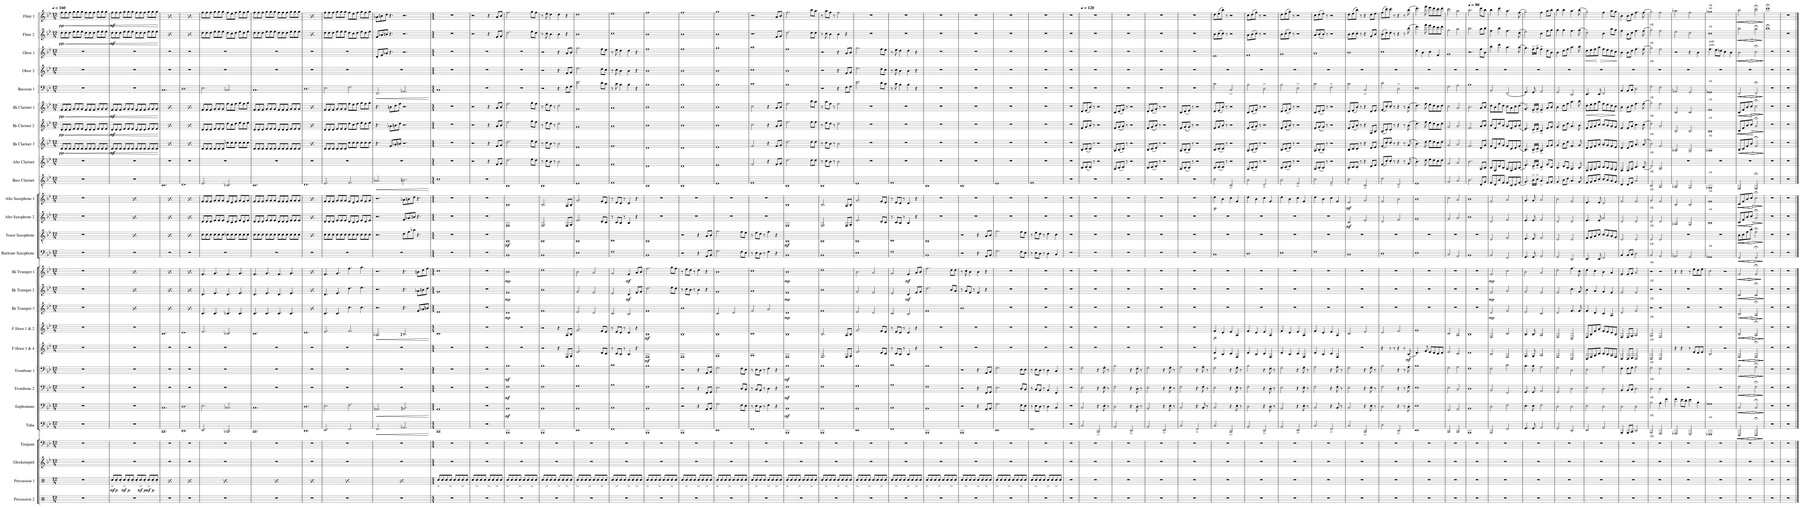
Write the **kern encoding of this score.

**kern	**kern	**dynam	**kern	**kern	**kern	**dynam	**kern	**dynam	**kern	**dynam	**kern	**dynam	**kern	**dynam	**kern	**dynam	**kern	**dynam	**kern	**dynam	**kern	**dynam	**kern	**dynam	**kern	**dynam	**kern	**dynam	**kern	**dynam	**kern	**dynam	**kern	**kern	**dynam	**kern	**dynam	**kern	**dynam	**kern	**dynam	**kern	**kern	**dynam	**kern	**dynam	**kern	**dynam
*part27	*part26	*part26	*part25	*part24	*part23	*part23	*part22	*part22	*part21	*part21	*part20	*part20	*part19	*part19	*part18	*part18	*part17	*part17	*part16	*part16	*part15	*part15	*part14	*part14	*part13	*part13	*part12	*part12	*part11	*part11	*part10	*part10	*part9	*part8	*part8	*part7	*part7	*part6	*part6	*part5	*part5	*part4	*part3	*part3	*part2	*part2	*part1	*part1
*staff27	*staff26	*staff26	*staff25	*staff24	*staff23	*staff23	*staff22	*staff22	*staff21	*staff21	*staff20	*staff20	*staff19	*staff19	*staff18	*staff18	*staff17	*staff17	*staff16	*staff16	*staff15	*staff15	*staff14	*staff14	*staff13	*staff13	*staff12	*staff12	*staff11	*staff11	*staff10	*staff10	*staff9	*staff8	*staff8	*staff7	*staff7	*staff6	*staff6	*staff5	*staff5	*staff4	*staff3	*staff3	*staff2	*staff2	*staff1	*staff1
*I"Percussion 2	*I"Percussion 1	*	*I"Glockenspiel	*I"Timpani	*I"Tuba	*	*I"Euphonium	*	*I"Trombone 2	*	*I"Trombone 1	*	*I"F Horn 3 &amp; 4	*	*I"F Horn 1 &amp; 2	*	*I"Bb Trumpet 3	*	*I"Bb Trumpet 2	*	*I"Bb Trumpet 1	*	*I"Baritone Saxophone	*	*I"Tenor Saxophone	*	*I"Alto Saxophone 2	*	*I"Alto Saxophone 1	*	*I"Bass Clarinet	*	*I"Alto Clarinet	*I"Bb Clarinet 3	*	*I"Bb Clarinet 2	*	*I"Bb Clarinet 1	*	*I"Bassoon 1	*	*I"Oboe 2	*I"Oboe 1	*	*I"Flute 2	*	*I"Flute 1	*
*I'Perc. 2	*I'Perc. 1	*	*I'Glk.	*I'Timp.	*I'Tba.	*	*I'Euph.	*	*I'Tbn. 2	*	*I'Tbn. 1	*	*I'F Hn. 3 4	*	*I'F Hn. 1 2	*	*I'Bb Tpt. 3	*	*I'Bb Tpt. 2	*	*I'Bb Tpt. 1	*	*I'Bar. Sax.	*	*I'T. Sax.	*	*I'A. Sax. 2	*	*I'A. Sax. 1	*	*I'B. Cl.	*	*I'A. Cl.	*I'Bb Cl. 3	*	*I'Bb Cl. 2	*	*I'Bb Cl. 1	*	*I'Bsn. 1	*	*I'Ob. 2	*I'Ob. 1	*	*I'Fl. 2	*	*I'Fl. 1	*
*clefX	*clefX	*	*clefG2	*clefF4	*clefF4	*	*clefF4	*	*clefF4	*	*clefF4	*	*clefG2	*	*clefG2	*	*clefG2	*	*clefG2	*	*clefG2	*	*clefF4	*	*clefGv2	*	*clefG2	*	*clefG2	*	*clefGv2	*	*clefG2	*clefG2	*	*clefG2	*	*clefG2	*	*clefF4	*	*clefG2	*clefG2	*	*clefG2	*	*clefG2	*
*	*	*	*	*	*	*	*	*	*	*	*	*	*ITrd4c7	*	*ITrd4c7	*	*ITrd1c2	*	*ITrd1c2	*	*ITrd1c2	*	*ITrd12c21	*	*ITrd8c14	*	*ITrd5c9	*	*ITrd5c9	*	*ITrd8c14	*	*ITrd1c2	*ITrd1c2	*	*ITrd1c2	*	*ITrd1c2	*	*	*	*	*	*	*	*	*	*
*k[]	*k[]	*	*k[b-e-]	*k[b-e-]	*k[b-e-]	*	*k[b-e-]	*	*k[b-e-]	*	*k[b-e-]	*	*k[b-e-]	*	*k[b-e-]	*	*k[b-e-]	*	*k[b-e-]	*	*k[b-e-]	*	*k[b-e-]	*	*k[b-e-]	*	*k[b-e-]	*	*k[b-e-]	*	*k[b-e-]	*	*k[b-e-]	*k[b-e-]	*	*k[b-e-]	*	*k[b-e-]	*	*k[b-e-]	*	*k[b-e-]	*k[b-e-]	*	*k[b-e-]	*	*k[b-e-]	*
*M12/8	*M12/8	*	*M12/8	*M12/8	*M12/8	*	*M12/8	*	*M12/8	*	*M12/8	*	*M12/8	*	*M12/8	*	*M12/8	*	*M12/8	*	*M12/8	*	*M12/8	*	*M12/8	*	*M12/8	*	*M12/8	*	*M12/8	*	*M12/8	*M12/8	*	*M12/8	*	*M12/8	*	*M12/8	*	*M12/8	*M12/8	*	*M12/8	*	*M12/8	*
*MM160	*MM160	*	*MM160	*MM160	*MM160	*	*MM160	*	*MM160	*	*MM160	*	*MM160	*	*MM160	*	*MM160	*	*MM160	*	*MM160	*	*MM160	*	*MM160	*	*MM160	*	*MM160	*	*MM160	*	*MM160	*MM160	*	*MM160	*	*MM160	*	*MM160	*	*MM160	*MM160	*	*MM160	*	*MM160	*
=1	=1	=1	=1	=1	=1	=1	=1	=1	=1	=1	=1	=1	=1	=1	=1	=1	=1	=1	=1	=1	=1	=1	=1	=1	=1	=1	=1	=1	=1	=1	=1	=1	=1	=1	=1	=1	=1	=1	=1	=1	=1	=1	=1	=1	=1	=1	=1	=1
!	!	!	!	!	!	!	!	!	!	!	!	!	!	!	!	!	!	!	!	!	!	!	!	!	!	!	!	!	!	!	!	!	!	!	!LO:HP:b	!	!LO:HP:b	!	!	!	!	!	!	!	!	!	!	!LO:HP:b
!	!	!	!	!	!	!	!	!	!	!	!	!	!	!	!	!	!	!	!	!	!	!	!	!	!	!	!	!	!	!	!	!	!	!	!LO:DY:n=1:b	!	!LO:DY:n=1:b	!	!LO:DY:b	!	!	!	!	!	!	!LO:DY:b	!	!LO:DY:n=1:b
1.r	1.r	.	1.r	1.r	1.r	.	1.r	.	1.r	.	1.r	.	1.r	.	1.r	.	1.r	.	1.r	.	1.r	.	1.r	.	1.r	.	1.r	.	1.r	.	1.r	.	1.r	8c/L	< pp	8d/L	< pp	8f/L	pp	1.r	.	1.r	1.r	.	8dd\L	pp	8ff\L	< pp
.	.	.	.	.	.	.	.	.	.	.	.	.	.	.	.	.	.	.	.	.	.	.	.	.	.	.	.	.	.	.	.	.	.	8c/	.	8d/	.	8f/	.	.	]	.	.	.	8dd\	.	8ff\	]
!	!	!	!	!	!	!	!	!	!	!	!	!	!	!	!	!	!	!	!	!	!	!	!	!	!	!	!	!	!	!	!	!	!	!	!	!	!	!	!LO:HP:b	!	!	!	!	!	!	!LO:HP:b	!	!
.	.	.	.	.	.	.	.	.	.	.	.	.	.	.	.	.	.	.	.	.	.	.	.	.	.	.	.	.	.	.	.	.	.	8c/J	.	8d/J	.	8f/J	<	.	]	.	.	.	8dd\J	<	8ff\J	]
.	.	.	.	.	.	.	.	.	.	.	.	.	.	.	.	.	.	.	.	.	.	.	.	.	.	.	.	.	.	.	.	.	.	8c/L	.	8e-/L	.	8g/L	.	.	.	.	.	.	8ee-\L	.	8gg\L	.
.	.	.	.	.	.	.	.	.	.	.	.	.	.	.	.	.	.	.	.	.	.	.	.	.	.	.	.	.	.	.	.	.	.	8c/	.	8e-/	.	8g/	.	.	.	.	.	.	8ee-\	.	8gg\	.
.	.	.	.	.	.	.	.	.	.	.	.	.	.	.	.	.	.	.	.	.	.	.	.	.	.	.	.	.	.	.	.	.	.	8c/J	.	8e-/J	.	8g/J	.	.	.	.	.	.	8ee-\J	.	8gg\J	.
.	.	.	.	.	.	.	.	.	.	.	.	.	.	.	.	.	.	.	.	.	.	.	.	.	.	.	.	.	.	.	.	.	.	8c/L	.	8d/L	.	8f/L	.	.	.	.	.	.	8dd\L	.	8ff\L	.
.	.	.	.	.	.	.	.	.	.	.	.	.	.	.	.	.	.	.	.	.	.	.	.	.	.	.	.	.	.	.	.	.	.	8c/	.	8d/	.	8f/	.	.	.	.	.	.	8dd\	.	8ff\	.
.	.	.	.	.	.	.	.	.	.	.	.	.	.	.	.	.	.	.	.	.	.	.	.	.	.	.	.	.	.	.	.	.	.	8c/J	.	8d/J	.	8f/J	.	.	.	.	.	.	8dd\J	.	8ff\J	.
.	.	.	.	.	.	.	.	.	.	.	.	.	.	.	.	.	.	.	.	.	.	.	.	.	.	.	.	.	.	.	.	.	.	8c/L	.	8e-/L	.	8g/L	.	.	.	.	.	.	8ee-\L	.	8gg\L	.
.	.	.	.	.	.	.	.	.	.	.	.	.	.	.	.	.	.	.	.	.	.	.	.	.	.	.	.	.	.	.	.	.	.	8c/	.	8e-/	.	8g/	.	.	.	.	.	.	8ee-\	.	8gg\	.
.	.	.	.	.	.	.	.	.	.	.	.	.	.	.	.	.	.	.	.	.	.	.	.	.	.	.	.	.	.	.	.	.	.	8c/J	.	8e-/J	.	8g/J	.	.	.	.	.	.	8ee-\J	.	8gg\J	.
.	.	.	.	.	.	]	.	]	.	]	.	]	.	]	.	]	.	]	.	]	.	]	.	]	.	.	.	.	.	.	.	.	.	.	.	.	.	.	.	.	.	.	.	]	.	]	.	.
=2	=2	=2	=2	=2	=2	=2	=2	=2	=2	=2	=2	=2	=2	=2	=2	=2	=2	=2	=2	=2	=2	=2	=2	=2	=2	=2	=2	=2	=2	=2	=2	=2	=2	=2	=2	=2	=2	=2	=2	=2	=2	=2	=2	=2	=2	=2	=2	=2
!	!	!LO:DY:b	!	!	!	!	!	!	!	!	!	!	!	!	!	!	!	!	!	!	!	!	!	!	!	!	!	!	!	!	!	!	!	!	!LO:DY:b	!	!LO:DY:b	!	!LO:DY:b	!	!	!	!	!	!	!LO:DY:b	!	!LO:DY:b
1.r	8Rcc^/L	mf	1.r	1.r	1.r	.	1.r	.	1.r	.	1.r	.	1.r	.	1.r	.	1.r	.	1.r	.	1.r	.	1.r	.	1.r	.	1.r	.	1.r	.	1.r	.	1.r	8c/L	mf	8d/L	mf	8f/L	mf	1.r	.	1.r	1.r	.	8dd\L	mf	8ff\L	mf
!	!	!LO:DY:b	!	!	!	!	!	!	!	!	!	!	!	!	!	!	!	!	!	!	!	!	!	!	!	!	!	!	!	!	!	!	!	!	!	!	!	!	!	!	!	!	!	!	!	!	!	!
.	8Rcc'/	p	.	.	.	.	.	.	.	.	.	.	.	.	.	.	.	.	.	.	.	.	.	.	.	.	.	.	.	.	.	.	.	8c/	.	8d/	.	8f/	.	.	.	.	.	.	8dd\	.	8ff\	.
.	8Rcc'/J	.	.	.	.	.	.	.	.	.	.	.	.	.	.	.	.	.	.	.	.	.	.	.	.	.	.	.	.	.	.	.	.	8c/J	.	8d/J	.	8f/J	.	.	.	.	.	.	8dd\J	.	8ff\J	.
!	!	!LO:DY:b	!	!	!	!	!	!	!	!	!	!	!	!	!	!	!	!	!	!	!	!	!	!	!	!	!	!	!	!	!	!	!	!	!	!	!	!	!	!	!	!	!	!	!	!	!	!
.	8Rcc^/L	mf	.	.	.	.	.	.	.	.	.	.	.	.	.	.	.	.	.	.	.	.	.	.	.	.	.	.	.	.	.	.	.	8c/L	.	8e-/L	.	8g/L	.	.	.	.	.	.	8ee-\L	.	8gg\L	.
!	!	!LO:DY:b	!	!	!	!	!	!	!	!	!	!	!	!	!	!	!	!	!	!	!	!	!	!	!	!	!	!	!	!	!	!	!	!	!	!	!	!	!	!	!	!	!	!	!	!	!	!
.	8Rcc'/	p	.	.	.	.	.	.	.	.	.	.	.	.	.	.	.	.	.	.	.	.	.	.	.	.	.	.	.	.	.	.	.	8c/	.	8e-/	.	8g/	.	.	.	.	.	.	8ee-\	.	8gg\	.
.	8Rcc'/J	.	.	.	.	.	.	.	.	.	.	.	.	.	.	.	.	.	.	.	.	.	.	.	.	.	.	.	.	.	.	.	.	8c/J	.	8e-/J	.	8g/J	.	.	.	.	.	.	8ee-\J	.	8gg\J	.
.	8Rcc'/L	.	.	.	.	.	.	.	.	.	.	.	.	.	.	.	.	.	.	.	.	.	.	.	.	.	.	.	.	.	.	.	.	8c/L	.	8d/L	.	8f/L	.	.	.	.	.	.	8dd\L	.	8ff\L	.
!	!	!LO:DY:b	!	!	!	!	!	!	!	!	!	!	!	!	!	!	!	!	!	!	!	!	!	!	!	!	!	!	!	!	!	!	!	!	!	!	!	!	!	!	!	!	!	!	!	!	!	!
.	8Rcc^/	mf	.	.	.	.	.	.	.	.	.	.	.	.	.	.	.	.	.	.	.	.	.	.	.	.	.	.	.	.	.	.	.	8c/	.	8d/	.	8f/	.	.	.	.	.	.	8dd\	.	8ff\	.
!	!	!LO:DY:b	!	!	!	!	!	!	!	!	!	!	!	!	!	!	!	!	!	!	!	!	!	!	!	!	!	!	!	!	!	!	!	!	!	!	!	!	!	!	!	!	!	!	!	!	!	!
.	8Rcc'/J	p	.	.	.	.	.	.	.	.	.	.	.	.	.	.	.	.	.	.	.	.	.	.	.	.	.	.	.	.	.	.	.	8c/J	.	8d/J	.	8f/J	.	.	.	.	.	.	8dd\J	.	8ff\J	.
!	!	!LO:DY:b	!	!	!	!	!	!	!	!	!	!	!	!	!	!	!	!	!	!	!	!	!	!	!	!	!	!	!	!	!	!	!	!	!	!	!	!	!	!	!	!	!	!	!	!	!	!
.	8Rcc^/L	mf	.	.	.	.	.	.	.	.	.	.	.	.	.	.	.	.	.	.	.	.	.	.	.	.	.	.	.	.	.	.	.	8c/L	.	8e-/L	.	8g/L	.	.	.	.	.	.	8ee-\L	.	8gg\L	.
!	!	!LO:DY:b	!	!	!	!	!	!	!	!	!	!	!	!	!	!	!	!	!	!	!	!	!	!	!	!	!	!	!	!	!	!	!	!	!	!	!	!	!	!	!	!	!	!	!	!	!	!
.	8Rcc'/	p	.	.	.	.	.	.	.	.	.	.	.	.	.	.	.	.	.	.	.	.	.	.	.	.	.	.	.	.	.	.	.	8c/	.	8e-/	.	8g/	.	.	.	.	.	.	8ee-\	.	8gg\	.
.	8Rcc'/J	.	.	.	.	.	.	.	.	.	.	.	.	.	.	.	.	.	.	.	.	.	.	.	.	.	.	.	.	.	.	.	.	8c/J	.	8e-/J	.	8g/J	.	.	.	.	.	.	8ee-\J	.	8gg\J	.
.	.	.	.	.	.	]	.	]	.	]	.	]	.	]	.	]	.	]	.	]	.	[	.	]	.	.	.	.	.	.	.	.	.	.	[	.	[	.	[	.	.	.	.	]	.	] [	.	[
=3	=3	=3	=3	=3	=3	=3	=3	=3	=3	=3	=3	=3	=3	=3	=3	=3	=3	=3	=3	=3	=3	=3	=3	=3	=3	=3	=3	=3	=3	=3	=3	=3	=3	=3	=3	=3	=3	=3	=3	=3	=3	=3	=3	=3	=3	=3	=3	=3
!	!	!LO:DY:b	!	!	!	!	!	!	!	!	!	!	!	!	!	!	!	!	!	!	!	!	!	!	!	!	!	!	!	!	!	!	!	!	!LO:DY:b	!	!LO:DY:b	!	!LO:DY:b	!	!	!	!	!	!	!LO:DY:b	!	!LO:DY:b
1.r	8Rcc^/L	mf	1.r	1.r	1.CC	.	1.C	.	1.r	.	1.r	.	1.r	.	1.c	.	1.r	.	1.r	.	1.r	.	1.r	.	1.r	.	1.r	.	1.r	.	1.C	.	1.r	8c/L	mf	8d/L	mf	8f/L	mf	1.C	.	1.r	1.r	.	8dd\L	mf	8ff\L	mf
!	!	!LO:DY:b	!	!	!	!	!	!	!	!	!	!	!	!	!	!	!	!	!	!	!	!	!	!	!	!	!	!	!	!	!	!	!	!	!	!	!	!	!	!	!	!	!	!	!	!	!	!
.	8Rcc'/	p	.	.	.	.	.	.	.	.	.	.	.	.	.	.	.	.	.	.	.	.	.	.	.	.	.	.	.	.	.	.	.	8c/	.	8d/	.	8f/	.	.	.	.	.	.	8dd\	.	8ff\	.
.	8Rcc'/J	.	.	.	.	.	.	.	.	.	.	.	.	.	.	.	.	.	.	.	.	.	.	.	.	.	.	.	.	.	.	.	.	8c/J	.	8d/J	.	8f/J	.	.	.	.	.	.	8dd\J	.	8ff\J	.
!	!	!LO:DY:b	!	!	!	!	!	!	!	!	!	!	!	!	!	!	!	!	!	!	!	!	!	!	!	!	!	!	!	!	!	!	!	!	!	!	!	!	!	!	!	!	!	!	!	!	!	!
.	8Rcc^/L	mf	.	.	.	.	.	.	.	.	.	.	.	.	.	.	.	.	.	.	.	.	.	.	.	.	.	.	.	.	.	.	.	8c/L	.	8e-/L	.	8g/L	.	.	.	.	.	.	8ee-\L	.	8gg\L	.
!	!	!LO:DY:b	!	!	!	!	!	!	!	!	!	!	!	!	!	!	!	!	!	!	!	!	!	!	!	!	!	!	!	!	!	!	!	!	!	!	!	!	!	!	!	!	!	!	!	!	!	!
.	8Rcc'/	p	.	.	.	.	.	.	.	.	.	.	.	.	.	.	.	.	.	.	.	.	.	.	.	.	.	.	.	.	.	.	.	8c/	.	8e-/	.	8g/	.	.	.	.	.	.	8ee-\	.	8gg\	.
.	8Rcc'/J	.	.	.	.	.	.	.	.	.	.	.	.	.	.	.	.	.	.	.	.	.	.	.	.	.	.	.	.	.	.	.	.	8c/J	.	8e-/J	.	8g/J	.	.	.	.	.	.	8ee-\J	.	8gg\J	.
.	8Rcc'/L	.	.	.	.	.	.	.	.	.	.	.	.	.	.	.	.	.	.	.	.	.	.	.	.	.	.	.	.	.	.	.	.	8c/L	.	8d/L	.	8f/L	.	.	.	.	.	.	8dd\L	.	8ff\L	.
!	!	!LO:DY:b	!	!	!	!	!	!	!	!	!	!	!	!	!	!	!	!	!	!	!	!	!	!	!	!	!	!	!	!	!	!	!	!	!	!	!	!	!	!	!	!	!	!	!	!	!	!
.	8Rcc^/	mf	.	.	.	.	.	.	.	.	.	.	.	.	.	.	.	.	.	.	.	.	.	.	.	.	.	.	.	.	.	.	.	8c/	.	8d/	.	8f/	.	.	.	.	.	.	8dd\	.	8ff\	.
!	!	!LO:DY:b	!	!	!	!	!	!	!	!	!	!	!	!	!	!	!	!	!	!	!	!	!	!	!	!	!	!	!	!	!	!	!	!	!	!	!	!	!	!	!	!	!	!	!	!	!	!
.	8Rcc'/J	p	.	.	.	.	.	.	.	.	.	.	.	.	.	.	.	.	.	.	.	.	.	.	.	.	.	.	.	.	.	.	.	8c/J	.	8d/J	.	8f/J	.	.	.	.	.	.	8dd\J	.	8ff\J	.
!	!	!LO:DY:b	!	!	!	!	!	!	!	!	!	!	!	!	!	!	!	!	!	!	!	!	!	!	!	!	!	!	!	!	!	!	!	!	!	!	!	!	!	!	!	!	!	!	!	!	!	!
.	8Rcc^/L	mf	.	.	.	.	.	.	.	.	.	.	.	.	.	.	.	.	.	.	.	.	.	.	.	.	.	.	.	.	.	.	.	8c/L	.	8e-/L	.	8g/L	.	.	.	.	.	.	8ee-\L	.	8gg\L	.
!	!	!LO:DY:b	!	!	!	!	!	!	!	!	!	!	!	!	!	!	!	!	!	!	!	!	!	!	!	!	!	!	!	!	!	!	!	!	!	!	!	!	!	!	!	!	!	!	!	!	!	!
.	8Rcc'/	p	.	.	.	.	.	.	.	.	.	.	.	.	.	.	.	.	.	.	.	.	.	.	.	.	.	.	.	.	.	.	.	8c/	.	8e-/	.	8g/	.	.	.	.	.	.	8ee-\	.	8gg\	.
.	8Rcc'/J	.	.	.	.	.	.	.	.	.	.	.	.	.	.	.	.	.	.	.	.	.	.	.	.	.	.	.	.	.	.	.	.	8c/J	.	8e-/J	.	8g/J	.	.	.	.	.	.	8ee-\J	.	8gg\J	.
=4	=4	=4	=4	=4	=4	=4	=4	=4	=4	=4	=4	=4	=4	=4	=4	=4	=4	=4	=4	=4	=4	=4	=4	=4	=4	=4	=4	=4	=4	=4	=4	=4	=4	=4	=4	=4	=4	=4	=4	=4	=4	=4	=4	=4	=4	=4	=4	=4
!	!	!LO:DY:b	!	!	!	!	!	!	!	!	!	!	!	!	!	!	!	!	!	!	!	!	!	!	!	!	!	!	!	!	!	!	!	!	!LO:DY:b	!	!LO:DY:b	!	!LO:DY:b	!	!	!	!	!	!	!LO:DY:b	!	!LO:DY:b
1.r	8Rcc^/L	mf	1.r	1.r	1.DD	.	1.D	.	1.r	.	1.r	.	1.r	.	1.d	.	1.r	.	1.r	.	1.r	.	1.r	.	1.r	.	1.r	.	1.r	.	1.D	.	1.r	8c/L	mf	8d/L	mf	8f/L	mf	1.D	.	1.r	1.r	.	8dd\L	mf	8ff\L	mf
!	!	!LO:DY:b	!	!	!	!	!	!	!	!	!	!	!	!	!	!	!	!	!	!	!	!	!	!	!	!	!	!	!	!	!	!	!	!	!	!	!	!	!	!	!	!	!	!	!	!	!	!
.	8Rcc'/	p	.	.	.	.	.	.	.	.	.	.	.	.	.	.	.	.	.	.	.	.	.	.	.	.	.	.	.	.	.	.	.	8c/	.	8d/	.	8f/	.	.	.	.	.	.	8dd\	.	8ff\	.
.	8Rcc'/J	.	.	.	.	.	.	.	.	.	.	.	.	.	.	.	.	.	.	.	.	.	.	.	.	.	.	.	.	.	.	.	.	8c/J	.	8d/J	.	8f/J	.	.	.	.	.	.	8dd\J	.	8ff\J	.
!	!	!LO:DY:b	!	!	!	!	!	!	!	!	!	!	!	!	!	!	!	!	!	!	!	!	!	!	!	!	!	!	!	!	!	!	!	!	!	!	!	!	!	!	!	!	!	!	!	!	!	!
.	8Rcc^/L	mf	.	.	.	.	.	.	.	.	.	.	.	.	.	.	.	.	.	.	.	.	.	.	.	.	.	.	.	.	.	.	.	8c/L	.	8e-/L	.	8g/L	.	.	.	.	.	.	8ee-\L	.	8gg\L	.
!	!	!LO:DY:b	!	!	!	!	!	!	!	!	!	!	!	!	!	!	!	!	!	!	!	!	!	!	!	!	!	!	!	!	!	!	!	!	!	!	!	!	!	!	!	!	!	!	!	!	!	!
.	8Rcc'/	p	.	.	.	.	.	.	.	.	.	.	.	.	.	.	.	.	.	.	.	.	.	.	.	.	.	.	.	.	.	.	.	8c/	.	8e-/	.	8g/	.	.	.	.	.	.	8ee-\	.	8gg\	.
.	8Rcc'/J	.	.	.	.	.	.	.	.	.	.	.	.	.	.	.	.	.	.	.	.	.	.	.	.	.	.	.	.	.	.	.	.	8c/J	.	8e-/J	.	8g/J	.	.	.	.	.	.	8ee-\J	.	8gg\J	.
.	8Rcc'/L	.	.	.	.	.	.	.	.	.	.	.	.	.	.	.	.	.	.	.	.	.	.	.	.	.	.	.	.	.	.	.	.	8c/L	.	8d/L	.	8f/L	.	.	.	.	.	.	8dd\L	.	8ff\L	.
!	!	!LO:DY:b	!	!	!	!	!	!	!	!	!	!	!	!	!	!	!	!	!	!	!	!	!	!	!	!	!	!	!	!	!	!	!	!	!	!	!	!	!	!	!	!	!	!	!	!	!	!
.	8Rcc^/	mf	.	.	.	.	.	.	.	.	.	.	.	.	.	.	.	.	.	.	.	.	.	.	.	.	.	.	.	.	.	.	.	8c/	.	8d/	.	8f/	.	.	.	.	.	.	8dd\	.	8ff\	.
!	!	!LO:DY:b	!	!	!	!	!	!	!	!	!	!	!	!	!	!	!	!	!	!	!	!	!	!	!	!	!	!	!	!	!	!	!	!	!	!	!	!	!	!	!	!	!	!	!	!	!	!
.	8Rcc'/J	p	.	.	.	.	.	.	.	.	.	.	.	.	.	.	.	.	.	.	.	.	.	.	.	.	.	.	.	.	.	.	.	8c/J	.	8d/J	.	8f/J	.	.	.	.	.	.	8dd\J	.	8ff\J	.
!	!	!LO:DY:b	!	!	!	!	!	!	!	!	!	!	!	!	!	!	!	!	!	!	!	!	!	!	!	!	!	!	!	!	!	!	!	!	!	!	!	!	!	!	!	!	!	!	!	!	!	!
.	8Rcc^/L	mf	.	.	.	.	.	.	.	.	.	.	.	.	.	.	.	.	.	.	.	.	.	.	.	.	.	.	.	.	.	.	.	8c/L	.	8e-/L	.	8g/L	.	.	.	.	.	.	8ee-\L	.	8gg\L	.
!	!	!LO:DY:b	!	!	!	!	!	!	!	!	!	!	!	!	!	!	!	!	!	!	!	!	!	!	!	!	!	!	!	!	!	!	!	!	!	!	!	!	!	!	!	!	!	!	!	!	!	!
.	8Rcc'/	p	.	.	.	.	.	.	.	.	.	.	.	.	.	.	.	.	.	.	.	.	.	.	.	.	.	.	.	.	.	.	.	8c/	.	8e-/	.	8g/	.	.	.	.	.	.	8ee-\	.	8gg\	.
.	8Rcc'/J	.	.	.	.	.	.	.	.	.	.	.	.	.	.	.	.	.	.	.	.	.	.	.	.	.	.	.	.	.	.	.	.	8c/J	.	8e-/J	.	8g/J	.	.	.	.	.	.	8ee-\J	.	8gg\J	.
=5	=5	=5	=5	=5	=5	=5	=5	=5	=5	=5	=5	=5	=5	=5	=5	=5	=5	=5	=5	=5	=5	=5	=5	=5	=5	=5	=5	=5	=5	=5	=5	=5	=5	=5	=5	=5	=5	=5	=5	=5	=5	=5	=5	=5	=5	=5	=5	=5
!	!	!LO:DY:b	!	!	!	!	!	!	!	!	!	!	!	!	!	!	!	!	!	!	!	!	!	!	!	!	!	!	!	!	!	!	!	!	!	!	!	!	!	!	!	!	!	!	!	!	!	!
1.r	8Rcc^/L	mf	1.r	1.r	2.EE-/	.	2.E-\	.	1.r	.	1.r	.	1.r	.	2.e-/	.	4.c/	.	4.d/	.	4.f/	.	1.r	.	8c\L	.	8d/L	.	8f/L	.	2.E-/	.	1.r	8c/L	.	8d/L	.	8f/L	.	2.E-\	.	1.r	1.r	.	8dd\L	.	8ff\L	.
!	!	!LO:DY:b	!	!	!	!	!	!	!	!	!	!	!	!	!	!	!	!	!	!	!	!	!	!	!	!	!	!	!	!	!	!	!	!	!	!	!	!	!	!	!	!	!	!	!	!	!	!
.	8Rcc'/	p	.	.	.	.	.	.	.	.	.	.	.	.	.	.	.	.	.	.	.	.	.	.	8c\	.	8d/	.	8f/	.	.	.	.	8c/	.	8d/	.	8f/	.	.	.	.	.	.	8dd\	.	8ff\	.
.	8Rcc'/J	.	.	.	.	.	.	.	.	.	.	.	.	.	.	.	.	.	.	.	.	.	.	.	8c\J	.	8d/J	.	8f/J	.	.	.	.	8c/J	.	8d/J	.	8f/J	.	.	.	.	.	.	8dd\J	.	8ff\J	.
!	!	!LO:DY:b	!	!	!	!	!	!	!	!	!	!	!	!	!	!	!	!	!	!	!	!	!	!	!	!	!	!	!	!	!	!	!	!	!	!	!	!	!	!	!	!	!	!	!	!	!	!
.	8Rcc^/L	mf	.	.	.	.	.	.	.	.	.	.	.	.	.	.	4.c/	.	4.e-/	.	4.g/	.	.	.	8c\L	.	8e-/L	.	8g/L	.	.	.	.	8c/L	.	8e-/L	.	8g/L	.	.	.	.	.	.	8ee-\L	.	8gg\L	.
!	!	!LO:DY:b	!	!	!	!	!	!	!	!	!	!	!	!	!	!	!	!	!	!	!	!	!	!	!	!	!	!	!	!	!	!	!	!	!	!	!	!	!	!	!	!	!	!	!	!	!	!
.	8Rcc'/	p	.	.	.	.	.	.	.	.	.	.	.	.	.	.	.	.	.	.	.	.	.	.	8c\	.	8e-/	.	8g/	.	.	.	.	8c/	.	8e-/	.	8g/	.	.	.	.	.	.	8ee-\	.	8gg\	.
.	8Rcc'/J	.	.	.	.	.	.	.	.	.	.	.	.	.	.	.	.	.	.	.	.	.	.	.	8c\J	.	8e-/J	.	8g/J	.	.	.	.	8c/J	.	8e-/J	.	8g/J	.	.	.	.	.	.	8ee-\J	.	8gg\J	.
.	8Rcc'/L	.	.	.	2.CC-X/	.	2.C-X/	.	.	.	.	.	.	.	2.c-X/	.	4.c-X/	.	4.d/	.	4.f/	.	.	.	8c-X\L	.	8d/L	.	8f/L	.	2.C-X/	.	.	8cc-X\L	.	8dd\L	.	8ff\L	.	2.C-X/	.	.	.	.	8dd\L	.	8ff\L	.
!	!	!LO:DY:b	!	!	!	!	!	!	!	!	!	!	!	!	!	!	!	!	!	!	!	!	!	!	!	!	!	!	!	!	!	!	!	!	!	!	!	!	!	!	!	!	!	!	!	!	!	!
.	8Rcc^/	mf	.	.	.	.	.	.	.	.	.	.	.	.	.	.	.	.	.	.	.	.	.	.	8c-\	.	8c/	.	8e-/	.	.	.	.	8cc-\	.	8cc\	.	8ee-\	.	.	.	.	.	.	8cc\	.	8ee-\	.
!	!	!LO:DY:b	!	!	!	!	!	!	!	!	!	!	!	!	!	!	!	!	!	!	!	!	!	!	!	!	!	!	!	!	!	!	!	!	!	!	!	!	!	!	!	!	!	!	!	!	!	!
.	8Rcc'/J	p	.	.	.	.	.	.	.	.	.	.	.	.	.	.	.	.	.	.	.	.	.	.	8c-\J	.	8d/J	.	8f/J	.	.	.	.	8cc-\J	.	8dd\J	.	8ff\J	.	.	.	.	.	.	8dd\J	.	8ff\J	.
!	!	!LO:DY:b	!	!	!	!	!	!	!	!	!	!	!	!	!	!	!	!	!	!	!	!	!	!	!	!	!	!	!	!	!	!	!	!	!	!	!	!	!	!	!	!	!	!	!	!	!	!
.	8Rcc^/L	mf	.	.	.	.	.	.	.	.	.	.	.	.	.	.	4.c-/	.	4.e-/	.	4.g/	.	.	.	8c-\L	.	8e-/L	.	8g/L	.	.	.	.	8cc-\L	.	8ee-\L	.	8gg\L	.	.	.	.	.	.	8ee-\L	.	8gg\L	.
!	!	!LO:DY:b	!	!	!	!	!	!	!	!	!	!	!	!	!	!	!	!	!	!	!	!	!	!	!	!	!	!	!	!	!	!	!	!	!	!	!	!	!	!	!	!	!	!	!	!	!	!
.	8Rcc'/	p	.	.	.	.	.	.	.	.	.	.	.	.	.	.	.	.	.	.	.	.	.	.	8c-\	.	8d/	.	8f/	.	.	.	.	8cc-\	.	8dd\	.	8ff\	.	.	.	.	.	.	8dd\	.	8ff\	.
.	8Rcc'/J	.	.	.	.	.	.	.	.	.	.	.	.	.	.	.	.	.	.	.	.	.	.	.	8c-\J	.	8e-/J	.	8g/J	.	.	.	.	8cc-\J	.	8ee-\J	.	8gg\J	.	.	.	.	.	.	8ee-\J	.	8gg\J	.
=6	=6	=6	=6	=6	=6	=6	=6	=6	=6	=6	=6	=6	=6	=6	=6	=6	=6	=6	=6	=6	=6	=6	=6	=6	=6	=6	=6	=6	=6	=6	=6	=6	=6	=6	=6	=6	=6	=6	=6	=6	=6	=6	=6	=6	=6	=6	=6	=6
!	!	!LO:DY:b	!	!	!	!	!	!	!	!	!	!	!	!	!	!	!	!	!	!	!	!	!	!	!	!	!	!	!	!	!	!	!	!	!	!	!	!	!	!	!	!	!	!	!	!	!	!
1.r	8Rcc^/L	mf	1.r	1.r	1.CC	.	1.C	.	1.r	.	1.r	.	1.r	.	1.c	.	4.c/	.	4.d/	.	4.f/	.	1.r	.	8c\L	.	8d/L	.	8f/L	.	1.C	.	1.r	8c/L	.	8d/L	.	8f/L	.	1.C	.	1.r	1.r	.	8dd\L	.	8ff\L	.
!	!	!LO:DY:b	!	!	!	!	!	!	!	!	!	!	!	!	!	!	!	!	!	!	!	!	!	!	!	!	!	!	!	!	!	!	!	!	!	!	!	!	!	!	!	!	!	!	!	!	!	!
.	8Rcc'/	p	.	.	.	.	.	.	.	.	.	.	.	.	.	.	.	.	.	.	.	.	.	.	8c\	.	8d/	.	8f/	.	.	.	.	8c/	.	8d/	.	8f/	.	.	.	.	.	.	8dd\	.	8ff\	.
.	8Rcc'/J	.	.	.	.	.	.	.	.	.	.	.	.	.	.	.	.	.	.	.	.	.	.	.	8c\J	.	8d/J	.	8f/J	.	.	.	.	8c/J	.	8d/J	.	8f/J	.	.	.	.	.	.	8dd\J	.	8ff\J	.
!	!	!LO:DY:b	!	!	!	!	!	!	!	!	!	!	!	!	!	!	!	!	!	!	!	!	!	!	!	!	!	!	!	!	!	!	!	!	!	!	!	!	!	!	!	!	!	!	!	!	!	!
.	8Rcc^/L	mf	.	.	.	.	.	.	.	.	.	.	.	.	.	.	4.c/	.	4.e-/	.	4.g/	.	.	.	8c\L	.	8e-/L	.	8g/L	.	.	.	.	8c/L	.	8e-/L	.	8g/L	.	.	.	.	.	.	8ee-\L	.	8gg\L	.
!	!	!LO:DY:b	!	!	!	!	!	!	!	!	!	!	!	!	!	!	!	!	!	!	!	!	!	!	!	!	!	!	!	!	!	!	!	!	!	!	!	!	!	!	!	!	!	!	!	!	!	!
.	8Rcc'/	p	.	.	.	.	.	.	.	.	.	.	.	.	.	.	.	.	.	.	.	.	.	.	8c\	.	8e-/	.	8g/	.	.	.	.	8c/	.	8e-/	.	8g/	.	.	.	.	.	.	8ee-\	.	8gg\	.
.	8Rcc'/J	.	.	.	.	.	.	.	.	.	.	.	.	.	.	.	.	.	.	.	.	.	.	.	8c\J	.	8e-/J	.	8g/J	.	.	.	.	8c/J	.	8e-/J	.	8g/J	.	.	.	.	.	.	8ee-\J	.	8gg\J	.
.	8Rcc'/L	.	.	.	.	.	.	.	.	.	.	.	.	.	.	.	4.c/	.	4.d/	.	4.f/	.	.	.	8c\L	.	8d/L	.	8f/L	.	.	.	.	8c/L	.	8d/L	.	8f/L	.	.	.	.	.	.	8dd\L	.	8ff\L	.
!	!	!LO:DY:b	!	!	!	!	!	!	!	!	!	!	!	!	!	!	!	!	!	!	!	!	!	!	!	!	!	!	!	!	!	!	!	!	!	!	!	!	!	!	!	!	!	!	!	!	!	!
.	8Rcc^/	mf	.	.	.	.	.	.	.	.	.	.	.	.	.	.	.	.	.	.	.	.	.	.	8c\	.	8d/	.	8f/	.	.	.	.	8c/	.	8d/	.	8f/	.	.	.	.	.	.	8dd\	.	8ff\	.
!	!	!LO:DY:b	!	!	!	!	!	!	!	!	!	!	!	!	!	!	!	!	!	!	!	!	!	!	!	!	!	!	!	!	!	!	!	!	!	!	!	!	!	!	!	!	!	!	!	!	!	!
.	8Rcc'/J	p	.	.	.	.	.	.	.	.	.	.	.	.	.	.	.	.	.	.	.	.	.	.	8c\J	.	8d/J	.	8f/J	.	.	.	.	8c/J	.	8d/J	.	8f/J	.	.	.	.	.	.	8dd\J	.	8ff\J	.
!	!	!LO:DY:b	!	!	!	!	!	!	!	!	!	!	!	!	!	!	!	!	!	!	!	!	!	!	!	!	!	!	!	!	!	!	!	!	!	!	!	!	!	!	!	!	!	!	!	!	!	!
.	8Rcc^/L	mf	.	.	.	.	.	.	.	.	.	.	.	.	.	.	4.c/	.	4.e-/	.	4.g/	.	.	.	8c\L	.	8e-/L	.	8g/L	.	.	.	.	8c/L	.	8e-/L	.	8g/L	.	.	.	.	.	.	8ee-\L	.	8gg\L	.
!	!	!LO:DY:b	!	!	!	!	!	!	!	!	!	!	!	!	!	!	!	!	!	!	!	!	!	!	!	!	!	!	!	!	!	!	!	!	!	!	!	!	!	!	!	!	!	!	!	!	!	!
.	8Rcc'/	p	.	.	.	.	.	.	.	.	.	.	.	.	.	.	.	.	.	.	.	.	.	.	8c\	.	8e-/	.	8g/	.	.	.	.	8c/	.	8e-/	.	8g/	.	.	.	.	.	.	8ee-\	.	8gg\	.
.	8Rcc'/J	.	.	.	.	.	.	.	.	.	.	.	.	.	.	.	.	.	.	.	.	.	.	.	8c\J	.	8e-/J	.	8g/J	.	.	.	.	8c/J	.	8e-/J	.	8g/J	.	.	.	.	.	.	8ee-\J	.	8gg\J	.
=7	=7	=7	=7	=7	=7	=7	=7	=7	=7	=7	=7	=7	=7	=7	=7	=7	=7	=7	=7	=7	=7	=7	=7	=7	=7	=7	=7	=7	=7	=7	=7	=7	=7	=7	=7	=7	=7	=7	=7	=7	=7	=7	=7	=7	=7	=7	=7	=7
!	!	!LO:DY:b	!	!	!	!	!	!	!	!	!	!	!	!	!	!	!	!	!	!	!	!	!	!	!	!	!	!	!	!	!	!	!	!	!	!	!	!	!	!	!	!	!	!	!	!	!	!
1.r	8Rcc^/L	mf	1.r	1.r	1.DD	.	1.D	.	1.r	.	1.r	.	1.r	.	1.d	.	4.c/	.	4.d/	.	4.f/	.	1.r	.	8c\L	.	8d/L	.	8f/L	.	1.D	.	1.r	8c/L	.	8d/L	.	8f/L	.	1.D	.	1.r	1.r	.	8dd\L	.	8ff\L	.
!	!	!LO:DY:b	!	!	!	!	!	!	!	!	!	!	!	!	!	!	!	!	!	!	!	!	!	!	!	!	!	!	!	!	!	!	!	!	!	!	!	!	!	!	!	!	!	!	!	!	!	!
.	8Rcc'/	p	.	.	.	.	.	.	.	.	.	.	.	.	.	.	.	.	.	.	.	.	.	.	8c\	.	8d/	.	8f/	.	.	.	.	8c/	.	8d/	.	8f/	.	.	.	.	.	.	8dd\	.	8ff\	.
.	8Rcc'/J	.	.	.	.	.	.	.	.	.	.	.	.	.	.	.	.	.	.	.	.	.	.	.	8c\J	.	8d/J	.	8f/J	.	.	.	.	8c/J	.	8d/J	.	8f/J	.	.	.	.	.	.	8dd\J	.	8ff\J	.
!	!	!LO:DY:b	!	!	!	!	!	!	!	!	!	!	!	!	!	!	!	!	!	!	!	!	!	!	!	!	!	!	!	!	!	!	!	!	!	!	!	!	!	!	!	!	!	!	!	!	!	!
.	8Rcc^/L	mf	.	.	.	.	.	.	.	.	.	.	.	.	.	.	4.c/	.	4.e-/	.	4.g/	.	.	.	8c\L	.	8e-/L	.	8g/L	.	.	.	.	8c/L	.	8e-/L	.	8g/L	.	.	.	.	.	.	8ee-\L	.	8gg\L	.
!	!	!LO:DY:b	!	!	!	!	!	!	!	!	!	!	!	!	!	!	!	!	!	!	!	!	!	!	!	!	!	!	!	!	!	!	!	!	!	!	!	!	!	!	!	!	!	!	!	!	!	!
.	8Rcc'/	p	.	.	.	.	.	.	.	.	.	.	.	.	.	.	.	.	.	.	.	.	.	.	8c\	.	8e-/	.	8g/	.	.	.	.	8c/	.	8e-/	.	8g/	.	.	.	.	.	.	8ee-\	.	8gg\	.
.	8Rcc'/J	.	.	.	.	.	.	.	.	.	.	.	.	.	.	.	.	.	.	.	.	.	.	.	8c\J	.	8e-/J	.	8g/J	.	.	.	.	8c/J	.	8e-/J	.	8g/J	.	.	.	.	.	.	8ee-\J	.	8gg\J	.
.	8Rcc'/L	.	.	.	.	.	.	.	.	.	.	.	.	.	.	.	4.c/	.	4.d/	.	4.f/	.	.	.	8c\L	.	8d/L	.	8f/L	.	.	.	.	8c/L	.	8d/L	.	8f/L	.	.	.	.	.	.	8dd\L	.	8ff\L	.
!	!	!LO:DY:b	!	!	!	!	!	!	!	!	!	!	!	!	!	!	!	!	!	!	!	!	!	!	!	!	!	!	!	!	!	!	!	!	!	!	!	!	!	!	!	!	!	!	!	!	!	!
.	8Rcc^/	mf	.	.	.	.	.	.	.	.	.	.	.	.	.	.	.	.	.	.	.	.	.	.	8c\	.	8d/	.	8f/	.	.	.	.	8c/	.	8d/	.	8f/	.	.	.	.	.	.	8dd\	.	8ff\	.
!	!	!LO:DY:b	!	!	!	!	!	!	!	!	!	!	!	!	!	!	!	!	!	!	!	!	!	!	!	!	!	!	!	!	!	!	!	!	!	!	!	!	!	!	!	!	!	!	!	!	!	!
.	8Rcc'/J	p	.	.	.	.	.	.	.	.	.	.	.	.	.	.	.	.	.	.	.	.	.	.	8c\J	.	8d/J	.	8f/J	.	.	.	.	8c/J	.	8d/J	.	8f/J	.	.	.	.	.	.	8dd\J	.	8ff\J	.
!	!	!LO:DY:b	!	!	!	!	!	!	!	!	!	!	!	!	!	!	!	!	!	!	!	!	!	!	!	!	!	!	!	!	!	!	!	!	!	!	!	!	!	!	!	!	!	!	!	!	!	!
.	8Rcc^/L	mf	.	.	.	.	.	.	.	.	.	.	.	.	.	.	4.c/	.	4.e-/	.	4.g/	.	.	.	8c\L	.	8e-/L	.	8g/L	.	.	.	.	8c/L	.	8e-/L	.	8g/L	.	.	.	.	.	.	8ee-\L	.	8gg\L	.
!	!	!LO:DY:b	!	!	!	!	!	!	!	!	!	!	!	!	!	!	!	!	!	!	!	!	!	!	!	!	!	!	!	!	!	!	!	!	!	!	!	!	!	!	!	!	!	!	!	!	!	!
.	8Rcc'/	p	.	.	.	.	.	.	.	.	.	.	.	.	.	.	.	.	.	.	.	.	.	.	8c\	.	8e-/	.	8g/	.	.	.	.	8c/	.	8e-/	.	8g/	.	.	.	.	.	.	8ee-\	.	8gg\	.
.	8Rcc'/J	.	.	.	.	.	.	.	.	.	.	.	.	.	.	.	.	.	.	.	.	.	.	.	8c\J	.	8e-/J	.	8g/J	.	.	.	.	8c/J	.	8e-/J	.	8g/J	.	.	.	.	.	.	8ee-\J	.	8gg\J	.
=8	=8	=8	=8	=8	=8	=8	=8	=8	=8	=8	=8	=8	=8	=8	=8	=8	=8	=8	=8	=8	=8	=8	=8	=8	=8	=8	=8	=8	=8	=8	=8	=8	=8	=8	=8	=8	=8	=8	=8	=8	=8	=8	=8	=8	=8	=8	=8	=8
!	!	!LO:DY:b	!	!	!	!	!	!	!	!	!	!	!	!	!	!	!	!	!	!	!	!	!	!	!	!	!	!	!	!	!	!	!	!	!	!	!	!	!	!	!	!	!	!	!	!	!	!
1.r	8Rcc^/L	mf	1.r	1.r	2.EE-/	.	2.E-\	.	1.r	.	1.r	.	1.r	.	2.e-/	.	4.c/	.	4.d/	.	4.f/	.	1.r	.	8c\L	.	8d/L	.	8f/L	.	2.E-/	.	1.r	8c/L	.	8d/L	.	8f/L	.	2.E-\	.	1.r	1.r	.	8dd\L	.	8ff\L	.
!	!	!LO:DY:b	!	!	!	!	!	!	!	!	!	!	!	!	!	!	!	!	!	!	!	!	!	!	!	!	!	!	!	!	!	!	!	!	!	!	!	!	!	!	!	!	!	!	!	!	!	!
.	8Rcc'/	p	.	.	.	.	.	.	.	.	.	.	.	.	.	.	.	.	.	.	.	.	.	.	8c\	.	8d/	.	8f/	.	.	.	.	8c/	.	8d/	.	8f/	.	.	.	.	.	.	8dd\	.	8ff\	.
.	8Rcc'/J	.	.	.	.	.	.	.	.	.	.	.	.	.	.	.	.	.	.	.	.	.	.	.	8c\J	.	8d/J	.	8f/J	.	.	.	.	8c/J	.	8d/J	.	8f/J	.	.	.	.	.	.	8dd\J	.	8ff\J	.
!	!	!LO:DY:b	!	!	!	!	!	!	!	!	!	!	!	!	!	!	!	!	!	!	!	!	!	!	!	!	!	!	!	!	!	!	!	!	!	!	!	!	!	!	!	!	!	!	!	!	!	!
.	8Rcc^/L	mf	.	.	.	.	.	.	.	.	.	.	.	.	.	.	4.c/	.	4.e-/	.	4.g/	.	.	.	8c\L	.	8e-/L	.	8g/L	.	.	.	.	8c/L	.	8e-/L	.	8g/L	.	.	.	.	.	.	8ee-\L	.	8gg\L	.
!	!	!LO:DY:b	!	!	!	!	!	!	!	!	!	!	!	!	!	!	!	!	!	!	!	!	!	!	!	!	!	!	!	!	!	!	!	!	!	!	!	!	!	!	!	!	!	!	!	!	!	!
.	8Rcc'/	p	.	.	.	.	.	.	.	.	.	.	.	.	.	.	.	.	.	.	.	.	.	.	8c\	.	8e-/	.	8g/	.	.	.	.	8c/	.	8e-/	.	8g/	.	.	.	.	.	.	8ee-\	.	8gg\	.
.	8Rcc'/J	.	.	.	.	.	.	.	.	.	.	.	.	.	.	.	.	.	.	.	.	.	.	.	8c\J	.	8e-/J	.	8g/J	.	.	.	.	8c/J	.	8e-/J	.	8g/J	.	.	.	.	.	.	8ee-\J	.	8gg\J	.
.	8Rcc'/L	.	.	.	2.FF/	.	2.F\	.	.	.	.	.	.	.	2.f/	.	4.cc\	.	4.dd\	.	4.ff\	.	.	.	8c\L	.	8d/L	.	8f/L	.	2.F/	.	.	8cc\L	.	8dd\L	.	8ff\L	.	2.F\	.	.	.	.	8dd\L	.	8ff\L	.
!	!	!LO:DY:b	!	!	!	!	!	!	!	!	!	!	!	!	!	!	!	!	!	!	!	!	!	!	!	!	!	!	!	!	!	!	!	!	!	!	!	!	!	!	!	!	!	!	!	!	!	!
.	8Rcc^/	mf	.	.	.	.	.	.	.	.	.	.	.	.	.	.	.	.	.	.	.	.	.	.	8c\	.	8c/	.	8e-/	.	.	.	.	8cc\	.	8cc\	.	8ee-\	.	.	.	.	.	.	8cc\	.	8ee-\	.
!	!	!LO:DY:b	!	!	!	!	!	!	!	!	!	!	!	!	!	!	!	!	!	!	!	!	!	!	!	!	!	!	!	!	!	!	!	!	!	!	!	!	!	!	!	!	!	!	!	!	!	!
.	8Rcc'/J	p	.	.	.	.	.	.	.	.	.	.	.	.	.	.	.	.	.	.	.	.	.	.	8c\J	.	8d/J	.	8f/J	.	.	.	.	8cc\J	.	8dd\J	.	8ff\J	.	.	.	.	.	.	8dd\J	.	8ff\J	.
!	!	!LO:DY:b	!	!	!	!	!	!	!	!	!	!	!	!	!	!	!	!	!	!	!	!	!	!	!	!	!	!	!	!	!	!	!	!	!	!	!	!	!	!	!	!	!	!	!	!	!	!
.	8Rcc^/L	mf	.	.	.	.	.	.	.	.	.	.	.	.	.	.	4.cc\	.	4.ee-\	.	4.gg\	.	.	.	8c\L	.	8e-/L	.	8g/L	.	.	.	.	8cc\L	.	8ee-\L	.	8gg\L	.	.	.	.	.	.	8ee-\L	.	8gg\L	.
!	!	!LO:DY:b	!	!	!	!	!	!	!	!	!	!	!	!	!	!	!	!	!	!	!	!	!	!	!	!	!	!	!	!	!	!	!	!	!	!	!	!	!	!	!	!	!	!	!	!	!	!
.	8Rcc'/	p	.	.	.	.	.	.	.	.	.	.	.	.	.	.	.	.	.	.	.	.	.	.	8c\	.	8d/	.	8f/	.	.	.	.	8cc\	.	8dd\	.	8ff\	.	.	.	.	.	.	8dd\	.	8ff\	.
.	8Rcc'/J	.	.	.	.	.	.	.	.	.	.	.	.	.	.	.	.	.	.	.	.	.	.	.	8c\J	.	8e-/J	.	8g/J	.	.	.	.	8cc\J	.	8ee-\J	.	8gg\J	.	.	.	.	.	.	8ee-\J	.	8gg\J	.
=9	=9	=9	=9	=9	=9	=9	=9	=9	=9	=9	=9	=9	=9	=9	=9	=9	=9	=9	=9	=9	=9	=9	=9	=9	=9	=9	=9	=9	=9	=9	=9	=9	=9	=9	=9	=9	=9	=9	=9	=9	=9	=9	=9	=9	=9	=9	=9	=9
!	!	!LO:DY:b	!	!	!	!LO:HP:b	!	!LO:HP:b	!	!	!	!	!	!	!	!LO:HP:b	!	!	!	!	!	!	!	!	!	!	!	!	!	!	!	!LO:HP:b	!	!	!	!	!	!	!	!	!LO:HP:b	!	!	!	!	!	!	!
1.r	8Rcc^/L	mf	1.r	1.r	2.FF/	<	2.AA-X/	<	1.r	.	1.r	.	1.r	.	2.A-X/	<	2.r	.	2.r	.	2.r	.	1.r	.	2.r	.	2.r	.	2.r	.	2.A-X/	<	1.r	4.r	.	4.r	.	4.r	.	2.FF/	<	1.r	8d/L	.	8f/L	.	8a-X\L	.
!	!	!LO:DY:b	!	!	!	!	!	!	!	!	!	!	!	!	!	!	!	!	!	!	!	!	!	!	!	!	!	!	!	!	!	!	!	!	!	!	!	!	!	!	!	!	!	!	!	!	!	!
.	8Rcc'/	p	.	.	.	.	.	.	.	.	.	.	.	.	.	.	.	.	.	.	.	.	.	.	.	.	.	.	.	.	.	.	.	.	.	.	.	.	.	.	.	.	8f/	.	8a-X/	.	8bn\	.
.	8Rcc'/J	.	.	.	.	.	.	.	.	.	.	.	.	.	.	.	.	.	.	.	.	.	.	.	.	.	.	.	.	.	.	.	.	.	.	.	.	.	.	.	.	.	8a-X/J	.	8bn/J	.	8dd\J	.
!	!	!LO:DY:b	!	!	!	!	!	!	!	!	!	!	!	!	!	!	!	!	!	!	!	!	!	!	!	!	!	!	!	!	!	!	!	!	!	!	!	!	!	!	!	!	!	!	!	!	!	!
.	8Rcc^/L	mf	.	.	.	.	.	.	.	.	.	.	.	.	.	.	.	.	.	.	.	.	.	.	.	.	.	.	.	.	.	.	.	8f/L	.	8a-X\L	.	8bn\L	.	.	.	.	4.r	.	4.r	.	4.r	.
!	!	!LO:DY:b	!	!	!	!	!	!	!	!	!	!	!	!	!	!	!	!	!	!	!	!	!	!	!	!	!	!	!	!	!	!	!	!	!	!	!	!	!	!	!	!	!	!	!	!	!	!
.	8Rcc'/	p	.	.	.	.	.	.	.	.	.	.	.	.	.	.	.	.	.	.	.	.	.	.	.	.	.	.	.	.	.	.	.	8a-X/	.	8bn\	.	8dd\	.	.	.	.	.	.	.	.	.	.
.	8Rcc'/J	.	.	.	.	.	.	.	.	.	.	.	.	.	.	.	.	.	.	.	.	.	.	.	.	.	.	.	.	.	.	.	.	8bn/J	.	8dd\J	.	8ff\J	.	.	.	.	.	.	.	.	.	.
.	8Rcc'/L	.	.	.	2.AA-X/	.	2.BBn/	.	.	.	.	.	.	.	2.Bn/	.	4.r	.	4.r	.	4.r	.	.	.	8d\L	.	8f/L	.	8a-X\L	.	2.Bn\	.	.	2.r	.	2.r	.	2.r	.	2.AA-X/	.	.	2.r	.	2.r	.	2.r	.
!	!	!LO:DY:b	!	!	!	!	!	!	!	!	!	!	!	!	!	!	!	!	!	!	!	!	!	!	!	!	!	!	!	!	!	!	!	!	!	!	!	!	!	!	!	!	!	!	!	!	!	!
.	8Rcc^/	mf	.	.	.	.	.	.	.	.	.	.	.	.	.	.	.	.	.	.	.	.	.	.	8f\	.	8a-X/	.	8bn\	.	.	.	.	.	.	.	.	.	.	.	.	.	.	.	.	.	.	.
!	!	!LO:DY:b	!	!	!	!	!	!	!	!	!	!	!	!	!	!	!	!	!	!	!	!	!	!	!	!	!	!	!	!	!	!	!	!	!	!	!	!	!	!	!	!	!	!	!	!	!	!
.	8Rcc'/J	p	.	.	.	.	.	.	.	.	.	.	.	.	.	.	.	.	.	.	.	.	.	.	8a-X\J	.	8bn/J	.	8dd\J	.	.	.	.	.	.	.	.	.	.	.	.	.	.	.	.	.	.	.
!	!	!LO:DY:b	!	!	!	!	!	!	!	!	!	!	!	!	!	!	!	!	!	!	!	!	!	!	!	!	!	!	!	!	!	!	!	!	!	!	!	!	!	!	!	!	!	!	!	!	!	!
.	8Rcc^/L	mf	.	.	.	.	.	.	.	.	.	.	.	.	.	.	8f/L	.	8a-X\L	.	8bn\L	.	.	.	4.r	.	4.r	.	4.r	.	.	.	.	.	.	.	.	.	.	.	.	.	.	.	.	.	.	.
!	!	!LO:DY:b	!	!	!	!	!	!	!	!	!	!	!	!	!	!	!	!	!	!	!	!	!	!	!	!	!	!	!	!	!	!	!	!	!	!	!	!	!	!	!	!	!	!	!	!	!	!
.	8Rcc'/	p	.	.	.	.	.	.	.	.	.	.	.	.	.	.	8a-X/	.	8bn\	.	8dd\	.	.	.	.	.	.	.	.	.	.	.	.	.	.	.	.	.	.	.	.	.	.	.	.	.	.	.
.	8Rcc'/J	.	.	.	.	.	.	.	.	.	.	.	.	.	.	.	8bn/J	.	8dd\J	.	8ff\J	.	.	.	.	.	.	.	.	.	.	.	.	.	.	.	.	.	.	.	.	.	.	.	.	.	.	.
.	.	.	.	.	.	[	.	[	.	.	.	.	.	.	.	[	.	.	.	.	.	.	.	.	.	.	.	.	.	.	.	[	.	.	.	.	.	.	.	.	[	.	.	.	.	.	.	.
=10	=10	=10	=10	=10	=10	=10	=10	=10	=10	=10	=10	=10	=10	=10	=10	=10	=10	=10	=10	=10	=10	=10	=10	=10	=10	=10	=10	=10	=10	=10	=10	=10	=10	=10	=10	=10	=10	=10	=10	=10	=10	=10	=10	=10	=10	=10	=10	=10
*M4/4	*M4/4	*	*M4/4	*M4/4	*M4/4	*	*M4/4	*	*M4/4	*	*M4/4	*	*M4/4	*	*M4/4	*	*M4/4	*	*M4/4	*	*M4/4	*	*M4/4	*	*M4/4	*	*M4/4	*	*M4/4	*	*M4/4	*	*M4/4	*M4/4	*	*M4/4	*	*M4/4	*	*M4/4	*	*M4/4	*M4/4	*	*M4/4	*	*M4/4	*
1r	8Rcc^/L	.	1r	1r	1CC	.	1C	.	1r	.	1r	.	1r	.	1c	.	1e-	.	1g	.	1cc	.	1r	.	1r	.	1r	.	1r	.	1c	.	1r	1r	.	1r	.	1r	.	1C	.	1r	1r	.	1r	.	1r	.
.	8Rcc/	.	.	.	.	.	.	.	.	.	.	.	.	.	.	.	.	.	.	.	.	.	.	.	.	.	.	.	.	.	.	.	.	.	.	.	.	.	.	.	.	.	.	.	.	.	.	.
.	8Rcc/	.	.	.	.	.	.	.	.	.	.	.	.	.	.	.	.	.	.	.	.	.	.	.	.	.	.	.	.	.	.	.	.	.	.	.	.	.	.	.	.	.	.	.	.	.	.	.
.	8Rcc^/J	.	.	.	.	.	.	.	.	.	.	.	.	.	.	.	.	.	.	.	.	.	.	.	.	.	.	.	.	.	.	.	.	.	.	.	.	.	.	.	.	.	.	.	.	.	.	.
.	8Rcc/L	.	.	.	.	.	.	.	.	.	.	.	.	.	.	.	.	.	.	.	.	.	.	.	.	.	.	.	.	.	.	.	.	.	.	.	.	.	.	.	.	.	.	.	.	.	.	.
.	8Rcc/	.	.	.	.	.	.	.	.	.	.	.	.	.	.	.	.	.	.	.	.	.	.	.	.	.	.	.	.	.	.	.	.	.	.	.	.	.	.	.	.	.	.	.	.	.	.	.
.	8Rcc^/	.	.	.	.	.	.	.	.	.	.	.	.	.	.	.	.	.	.	.	.	.	.	.	.	.	.	.	.	.	.	.	.	.	.	.	.	.	.	.	.	.	.	.	.	.	.	.
.	8Rcc/J	.	.	.	.	.	.	.	.	.	.	.	.	.	.	.	.	.	.	.	.	.	.	.	.	.	.	.	.	.	.	.	.	.	.	.	.	.	.	.	.	.	.	.	.	.	.	.
=11	=11	=11	=11	=11	=11	=11	=11	=11	=11	=11	=11	=11	=11	=11	=11	=11	=11	=11	=11	=11	=11	=11	=11	=11	=11	=11	=11	=11	=11	=11	=11	=11	=11	=11	=11	=11	=11	=11	=11	=11	=11	=11	=11	=11	=11	=11	=11	=11
1r	8Rcc/L	.	1r	1r	1r	.	1r	.	1r	.	1r	.	1r	.	1r	.	1r	.	1r	.	1r	.	1r	.	1r	.	1r	.	1r	.	1r	.	2r	2r	.	2r	.	2r	.	1r	.	1r	1r	.	2r	.	2r	.
.	8Rcc^/	.	.	.	.	.	.	.	.	.	.	.	.	.	.	.	.	.	.	.	.	.	.	.	.	.	.	.	.	.	.	.	.	.	.	.	.	.	.	.	.	.	.	.	.	.	.	.
.	8Rcc/	.	.	.	.	.	.	.	.	.	.	.	.	.	.	.	.	.	.	.	.	.	.	.	.	.	.	.	.	.	.	.	.	.	.	.	.	.	.	.	.	.	.	.	.	.	.	.
.	8Rcc/J	.	.	.	.	.	.	.	.	.	.	.	.	.	.	.	.	.	.	.	.	.	.	.	.	.	.	.	.	.	.	.	.	.	.	.	.	.	.	.	.	.	.	.	.	.	.	.
.	8Rcc^/L	.	.	.	.	.	.	.	.	.	.	.	.	.	.	.	.	.	.	.	.	.	.	.	.	.	.	.	.	.	.	.	4r	4r	.	4r	.	4r	.	.	.	.	.	.	4r	.	4r	.
.	8Rcc/	.	.	.	.	.	.	.	.	.	.	.	.	.	.	.	.	.	.	.	.	.	.	.	.	.	.	.	.	.	.	.	.	.	.	.	.	.	.	.	.	.	.	.	.	.	.	.
.	8Rcc^/	.	.	.	.	.	.	.	.	.	.	.	.	.	.	.	.	.	.	.	.	.	.	.	.	.	.	.	.	.	.	.	8f/L	8f/L	.	8a/L	.	8a/L	.	.	.	.	.	.	8f/L	.	8a/L	.
.	8Rcc/J	.	.	.	.	.	.	.	.	.	.	.	.	.	.	.	.	.	.	.	.	.	.	.	.	.	.	.	.	.	.	.	8g/J	8g/J	.	8b-/J	.	8b-/J	.	.	.	.	.	.	8g/J	.	8b-/J	.
=12	=12	=12	=12	=12	=12	=12	=12	=12	=12	=12	=12	=12	=12	=12	=12	=12	=12	=12	=12	=12	=12	=12	=12	=12	=12	=12	=12	=12	=12	=12	=12	=12	=12	=12	=12	=12	=12	=12	=12	=12	=12	=12	=12	=12	=12	=12	=12	=12
!	!	!	!	!	!	!	!	!LO:DY:b	!	!LO:DY:b	!	!LO:DY:b	!	!	!	!	!	!LO:DY:b	!	!LO:DY:b	!	!LO:DY:b	!	!	!	!LO:DY:b	!	!	!	!	!	!	!	!	!	!	!	!	!	!	!	!	!	!	!	!	!	!
1r	8Rcc^/L	.	1r	1r	1BBB-	.	1BB-	mf	1F	mf	1B-	mf	1r	.	1r	.	1d	mp	1f	mp	1b-	mp	1BB-	.	1BB-	mf	1F	.	1B-	.	1BB-	.	2.dd\	2.dd\	.	2.ff\	.	2.ff\	.	1r	.	1r	1r	.	2.dd\	.	2.ff\	.
.	8Rcc/	.	.	.	.	.	.	.	.	.	.	.	.	.	.	.	.	.	.	.	.	.	.	.	.	.	.	.	.	.	.	.	.	.	.	.	.	.	.	.	.	.	.	.	.	.	.	.
.	8Rcc/	.	.	.	.	.	.	.	.	.	.	.	.	.	.	.	.	.	.	.	.	.	.	.	.	.	.	.	.	.	.	.	.	.	.	.	.	.	.	.	.	.	.	.	.	.	.	.
.	8Rcc^/J	.	.	.	.	.	.	.	.	.	.	.	.	.	.	.	.	.	.	.	.	.	.	.	.	.	.	.	.	.	.	.	.	.	.	.	.	.	.	.	.	.	.	.	.	.	.	.
.	8Rcc/L	.	.	.	.	.	.	.	.	.	.	.	.	.	.	.	.	.	.	.	.	.	.	.	.	.	.	.	.	.	.	.	.	.	.	.	.	.	.	.	.	.	.	.	.	.	.	.
.	8Rcc/	.	.	.	.	.	.	.	.	.	.	.	.	.	.	.	.	.	.	.	.	.	.	.	.	.	.	.	.	.	.	.	.	.	.	.	.	.	.	.	.	.	.	.	.	.	.	.
.	8Rcc^/	.	.	.	.	.	.	.	.	.	.	.	.	.	.	.	.	.	.	.	.	.	.	.	.	.	.	.	.	.	.	.	8ee-\L	8ee-\L	.	8gg\L	.	8gg\L	.	.	.	.	.	.	8ee-\L	.	8gg\L	.
.	8Rcc/J	.	.	.	.	.	.	.	.	.	.	.	.	.	.	.	.	.	.	.	.	.	.	.	.	.	.	.	.	.	.	.	8dd\J	8dd\J	.	8ff\J	.	8ff\J	.	.	.	.	.	.	8dd\J	.	8ff\J	.
=13	=13	=13	=13	=13	=13	=13	=13	=13	=13	=13	=13	=13	=13	=13	=13	=13	=13	=13	=13	=13	=13	=13	=13	=13	=13	=13	=13	=13	=13	=13	=13	=13	=13	=13	=13	=13	=13	=13	=13	=13	=13	=13	=13	=13	=13	=13	=13	=13
1r	8Rcc/L	.	1r	1r	1BBB-	.	1BB-	.	1F	.	1B-	.	2r	.	2r	.	1f	.	1b-	.	1dd	.	1BB-	.	1BB-	.	2.F/	.	2.B-/	.	1BB-	.	8r	8r	.	8r	.	8r	.	2r	.	2r	2r	.	8r	.	8r	.
.	8Rcc^/	.	.	.	.	.	.	.	.	.	.	.	.	.	.	.	.	.	.	.	.	.	.	.	.	.	.	.	.	.	.	.	8cc\L	8cc\L	.	8ee-\L	.	8ee-\L	.	.	.	.	.	.	8cc\	.	8ee-\	.
.	8Rcc/	.	.	.	.	.	.	.	.	.	.	.	.	.	.	.	.	.	.	.	.	.	.	.	.	.	.	.	.	.	.	.	8b-\J	8b-\J	.	8dd\J	.	8dd\J	.	.	.	.	.	.	4b-\	.	4dd\	.
.	8Rcc/J	.	.	.	.	.	.	.	.	.	.	.	.	.	.	.	.	.	.	.	.	.	.	.	.	.	.	.	.	.	.	.	8r	8r	.	8r	.	8r	.	.	.	.	.	.	.	.	.	.
.	8Rcc^/L	.	.	.	.	.	.	.	.	.	.	.	4r	.	4r	.	.	.	.	.	.	.	.	.	.	.	.	.	.	.	.	.	2b-\	2b-\	.	2dd\	.	2dd\	.	4r	.	4r	4r	.	4b-\	.	4dd\	.
.	8Rcc/	.	.	.	.	.	.	.	.	.	.	.	.	.	.	.	.	.	.	.	.	.	.	.	.	.	.	.	.	.	.	.	.	.	.	.	.	.	.	.	.	.	.	.	.	.	.	.
.	8Rcc^/	.	.	.	.	.	.	.	.	.	.	.	8F/L	.	8A/L	.	.	.	.	.	.	.	.	.	.	.	8F/L	.	8A/L	.	.	.	.	.	.	.	.	.	.	8F\L	.	8f/L	8a/L	.	4r	.	4r	.
.	8Rcc/J	.	.	.	.	.	.	.	.	.	.	.	8G/J	.	8B-/J	.	.	.	.	.	.	.	.	.	.	.	8G/J	.	8B-/J	.	.	.	.	.	.	.	.	.	.	8G\J	.	8g/J	8b-/J	.	.	.	.	.
=14	=14	=14	=14	=14	=14	=14	=14	=14	=14	=14	=14	=14	=14	=14	=14	=14	=14	=14	=14	=14	=14	=14	=14	=14	=14	=14	=14	=14	=14	=14	=14	=14	=14	=14	=14	=14	=14	=14	=14	=14	=14	=14	=14	=14	=14	=14	=14	=14
1r	8Rcc^/L	.	1r	1r	1EE-	.	1BB-	.	1G	.	1B-	.	2.e-/	.	2.g/	.	2e-/	.	2g/	.	2b-\	.	1E-	.	1BB-	.	2.e-/	.	2.g/	.	1E-	.	1e-	1e-	.	1g	.	1g	.	2.e-\	.	2.ee-\	2.gg\	.	1b-	.	1dd	.
.	8Rcc/	.	.	.	.	.	.	.	.	.	.	.	.	.	.	.	.	.	.	.	.	.	.	.	.	.	.	.	.	.	.	.	.	.	.	.	.	.	.	.	.	.	.	.	.	.	.	.
.	8Rcc/	.	.	.	.	.	.	.	.	.	.	.	.	.	.	.	.	.	.	.	.	.	.	.	.	.	.	.	.	.	.	.	.	.	.	.	.	.	.	.	.	.	.	.	.	.	.	.
.	8Rcc^/J	.	.	.	.	.	.	.	.	.	.	.	.	.	.	.	.	.	.	.	.	.	.	.	.	.	.	.	.	.	.	.	.	.	.	.	.	.	.	.	.	.	.	.	.	.	.	.
.	8Rcc/L	.	.	.	.	.	.	.	.	.	.	.	.	.	.	.	2d/	.	2f/	.	2a/	.	.	.	.	.	.	.	.	.	.	.	.	.	.	.	.	.	.	.	.	.	.	.	.	.	.	.
.	8Rcc/	.	.	.	.	.	.	.	.	.	.	.	.	.	.	.	.	.	.	.	.	.	.	.	.	.	.	.	.	.	.	.	.	.	.	.	.	.	.	.	.	.	.	.	.	.	.	.
.	8Rcc^/	.	.	.	.	.	.	.	.	.	.	.	8d/L	.	8f/L	.	.	.	.	.	.	.	.	.	.	.	8d/L	.	8f/L	.	.	.	.	.	.	.	.	.	.	8d\L	.	8dd\L	8ff\L	.	.	.	.	.
.	8Rcc/J	.	.	.	.	.	.	.	.	.	.	.	8c/J	.	8e-/J	.	.	.	.	.	.	.	.	.	.	.	8c/J	.	8e-/J	.	.	.	.	.	.	.	.	.	.	8c\J	.	8cc\J	8ee-\J	.	.	.	.	.
=15	=15	=15	=15	=15	=15	=15	=15	=15	=15	=15	=15	=15	=15	=15	=15	=15	=15	=15	=15	=15	=15	=15	=15	=15	=15	=15	=15	=15	=15	=15	=15	=15	=15	=15	=15	=15	=15	=15	=15	=15	=15	=15	=15	=15	=15	=15	=15	=15
1r	8Rcc/L	.	1r	1r	1FF	.	1C	.	1A	.	1c	.	8r	.	8r	.	2c/	.	2e-/	.	2g/	.	1F	.	1C	.	8r	.	8r	.	1F	.	1f	1f	.	1a	.	1a	.	8r	.	8r	8r	.	1cc	.	1ee-	.
.	8Rcc^/	.	.	.	.	.	.	.	.	.	.	.	8c/L	.	8e-/L	.	.	.	.	.	.	.	.	.	.	.	8c/L	.	8e-/L	.	.	.	.	.	.	.	.	.	.	8c\	.	8cc\	8ee-\	.	.	.	.	.
.	8Rcc/	.	.	.	.	.	.	.	.	.	.	.	8B-/J	.	8d/J	.	.	.	.	.	.	.	.	.	.	.	8B-/J	.	8d/J	.	.	.	.	.	.	.	.	.	.	4B-\	.	4b-\	4dd\	.	.	.	.	.
.	8Rcc/J	.	.	.	.	.	.	.	.	.	.	.	8r	.	8r	.	.	.	.	.	.	.	.	.	.	.	8r	.	8r	.	.	.	.	.	.	.	.	.	.	.	.	.	.	.	.	.	.	.
!	!	!	!	!	!	!	!	!	!	!	!	!	!	!	!	!	!	!	!	!LO:DY:b	!	!LO:DY:b	!	!	!	!	!	!	!	!	!	!	!	!	!	!	!	!	!	!	!	!	!	!	!	!	!	!
.	8Rcc^/L	.	.	.	.	.	.	.	.	.	.	.	4B-/	.	4d/	.	2B-/	.	4d/	mf	4f/	mf	.	.	.	.	4B-/	.	4d/	.	.	.	.	.	.	.	.	.	.	4B-\	.	4b-\	4dd\	.	.	.	.	.
.	8Rcc/	.	.	.	.	.	.	.	.	.	.	.	.	.	.	.	.	.	.	.	.	.	.	.	.	.	.	.	.	.	.	.	.	.	.	.	.	.	.	.	.	.	.	.	.	.	.	.
.	8Rcc^/	.	.	.	.	.	.	.	.	.	.	.	4r	.	4r	.	.	.	8f/L	.	8a/L	.	.	.	.	.	4r	.	4r	.	.	.	.	.	.	.	.	.	.	4r	.	4r	4r	.	.	.	.	.
.	8Rcc/J	.	.	.	.	.	.	.	.	.	.	.	.	.	.	.	.	.	8g/J	.	8b-/J	.	.	.	.	.	.	.	.	.	.	.	.	.	.	.	.	.	.	.	.	.	.	.	.	.	.	.
=16	=16	=16	=16	=16	=16	=16	=16	=16	=16	=16	=16	=16	=16	=16	=16	=16	=16	=16	=16	=16	=16	=16	=16	=16	=16	=16	=16	=16	=16	=16	=16	=16	=16	=16	=16	=16	=16	=16	=16	=16	=16	=16	=16	=16	=16	=16	=16	=16
!	!	!	!	!	!	!	!	!	!	!	!	!	!	!LO:DY:b	!	!LO:DY:b	!	!	!	!	!	!	!	!	!	!	!	!	!	!	!	!	!	!	!	!	!	!	!	!	!	!	!	!	!	!	!	!
1r	8Rcc^/L	.	1r	1r	1BBB-	.	1BB-	.	1F	.	1B-	.	1F	mf	1B-	mf	1f	.	2.dd\	.	2.ff\	.	1BB-	.	1BB-	.	1r	.	1r	.	1BB-	.	1d	1d	.	1b-	.	1b-	.	1B-	.	1b-	1ff	.	1b-	.	1ff	.
.	8Rcc/	.	.	.	.	.	.	.	.	.	.	.	.	.	.	.	.	.	.	.	.	.	.	.	.	.	.	.	.	.	.	.	.	.	.	.	.	.	.	.	.	.	.	.	.	.	.	.
.	8Rcc/	.	.	.	.	.	.	.	.	.	.	.	.	.	.	.	.	.	.	.	.	.	.	.	.	.	.	.	.	.	.	.	.	.	.	.	.	.	.	.	.	.	.	.	.	.	.	.
.	8Rcc^/J	.	.	.	.	.	.	.	.	.	.	.	.	.	.	.	.	.	.	.	.	.	.	.	.	.	.	.	.	.	.	.	.	.	.	.	.	.	.	.	.	.	.	.	.	.	.	.
.	8Rcc/L	.	.	.	.	.	.	.	.	.	.	.	.	.	.	.	.	.	.	.	.	.	.	.	.	.	.	.	.	.	.	.	.	.	.	.	.	.	.	.	.	.	.	.	.	.	.	.
.	8Rcc/	.	.	.	.	.	.	.	.	.	.	.	.	.	.	.	.	.	.	.	.	.	.	.	.	.	.	.	.	.	.	.	.	.	.	.	.	.	.	.	.	.	.	.	.	.	.	.
.	8Rcc^/	.	.	.	.	.	.	.	.	.	.	.	.	.	.	.	.	.	8ee-\L	.	8gg\L	.	.	.	.	.	.	.	.	.	.	.	.	.	.	.	.	.	.	.	.	.	.	.	.	.	.	.
.	8Rcc/J	.	.	.	.	.	.	.	.	.	.	.	.	.	.	.	.	.	8dd\J	.	8ff\J	.	.	.	.	.	.	.	.	.	.	.	.	.	.	.	.	.	.	.	.	.	.	.	.	.	.	.
=17	=17	=17	=17	=17	=17	=17	=17	=17	=17	=17	=17	=17	=17	=17	=17	=17	=17	=17	=17	=17	=17	=17	=17	=17	=17	=17	=17	=17	=17	=17	=17	=17	=17	=17	=17	=17	=17	=17	=17	=17	=17	=17	=17	=17	=17	=17	=17	=17
1r	8Rcc/L	.	1r	1r	1BBB-	.	2r	.	2r	.	2r	.	1F	.	1B-	.	1b-	.	8r	.	8r	.	2r	.	2r	.	1r	.	1r	.	1BB-	.	1d	1d	.	1b-	.	1b-	.	1B-	.	1b-	1ff	.	1b-	.	1ff	.
.	8Rcc^/	.	.	.	.	.	.	.	.	.	.	.	.	.	.	.	.	.	8cc\L	.	8ee-\L	.	.	.	.	.	.	.	.	.	.	.	.	.	.	.	.	.	.	.	.	.	.	.	.	.	.	.
.	8Rcc/	.	.	.	.	.	.	.	.	.	.	.	.	.	.	.	.	.	8b-\J	.	8dd\J	.	.	.	.	.	.	.	.	.	.	.	.	.	.	.	.	.	.	.	.	.	.	.	.	.	.	.
.	8Rcc/J	.	.	.	.	.	.	.	.	.	.	.	.	.	.	.	.	.	8r	.	8r	.	.	.	.	.	.	.	.	.	.	.	.	.	.	.	.	.	.	.	.	.	.	.	.	.	.	.
.	8Rcc^/L	.	.	.	.	.	4r	.	4r	.	4r	.	.	.	.	.	.	.	4b-\	.	4dd\	.	4r	.	4r	.	.	.	.	.	.	.	.	.	.	.	.	.	.	.	.	.	.	.	.	.	.	.
.	8Rcc/	.	.	.	.	.	.	.	.	.	.	.	.	.	.	.	.	.	.	.	.	.	.	.	.	.	.	.	.	.	.	.	.	.	.	.	.	.	.	.	.	.	.	.	.	.	.	.
.	8Rcc^/	.	.	.	.	.	8AA/L	.	8FF/L	.	8AA/L	.	.	.	.	.	.	.	4r	.	4r	.	8AA/L	.	8A/L	.	.	.	.	.	.	.	.	.	.	.	.	.	.	.	.	.	.	.	.	.	.	.
.	8Rcc/J	.	.	.	.	.	8BB-/J	.	8GG/J	.	8BB-/J	.	.	.	.	.	.	.	.	.	.	.	8BB-/J	.	8B-/J	.	.	.	.	.	.	.	.	.	.	.	.	.	.	.	.	.	.	.	.	.	.	.
=18	=18	=18	=18	=18	=18	=18	=18	=18	=18	=18	=18	=18	=18	=18	=18	=18	=18	=18	=18	=18	=18	=18	=18	=18	=18	=18	=18	=18	=18	=18	=18	=18	=18	=18	=18	=18	=18	=18	=18	=18	=18	=18	=18	=18	=18	=18	=18	=18
1r	8Rcc^/L	.	1r	1r	1EE-	.	2.G\	.	2.E-\	.	2.G\	.	1G	.	1B-	.	2c/	.	1g	.	1b-	.	2.G\	.	2.g\	.	1r	.	1r	.	1E-	.	1e-	1e-	.	1b-	.	1b-	.	1B-	.	1b-	1gg	.	1b-	.	1gg	.
.	8Rcc/	.	.	.	.	.	.	.	.	.	.	.	.	.	.	.	.	.	.	.	.	.	.	.	.	.	.	.	.	.	.	.	.	.	.	.	.	.	.	.	.	.	.	.	.	.	.	.
.	8Rcc/	.	.	.	.	.	.	.	.	.	.	.	.	.	.	.	.	.	.	.	.	.	.	.	.	.	.	.	.	.	.	.	.	.	.	.	.	.	.	.	.	.	.	.	.	.	.	.
.	8Rcc^/J	.	.	.	.	.	.	.	.	.	.	.	.	.	.	.	.	.	.	.	.	.	.	.	.	.	.	.	.	.	.	.	.	.	.	.	.	.	.	.	.	.	.	.	.	.	.	.
.	8Rcc/L	.	.	.	.	.	.	.	.	.	.	.	.	.	.	.	2d/	.	.	.	.	.	.	.	.	.	.	.	.	.	.	.	.	.	.	.	.	.	.	.	.	.	.	.	.	.	.	.
.	8Rcc/	.	.	.	.	.	.	.	.	.	.	.	.	.	.	.	.	.	.	.	.	.	.	.	.	.	.	.	.	.	.	.	.	.	.	.	.	.	.	.	.	.	.	.	.	.	.	.
.	8Rcc^/	.	.	.	.	.	8F\L	.	8D/L	.	8F\L	.	.	.	.	.	.	.	.	.	.	.	8F\L	.	8f\L	.	.	.	.	.	.	.	.	.	.	.	.	.	.	.	.	.	.	.	.	.	.	.
.	8Rcc/J	.	.	.	.	.	8E-\J	.	8C/J	.	8E-\J	.	.	.	.	.	.	.	.	.	.	.	8E-\J	.	8e-\J	.	.	.	.	.	.	.	.	.	.	.	.	.	.	.	.	.	.	.	.	.	.	.
=19	=19	=19	=19	=19	=19	=19	=19	=19	=19	=19	=19	=19	=19	=19	=19	=19	=19	=19	=19	=19	=19	=19	=19	=19	=19	=19	=19	=19	=19	=19	=19	=19	=19	=19	=19	=19	=19	=19	=19	=19	=19	=19	=19	=19	=19	=19	=19	=19
1r	8Rcc/L	.	1r	1r	1FF	.	8r	.	8r	.	8r	.	1A	.	1c	.	2f/	.	1a	.	1cc	.	8r	.	8r	.	1r	.	1r	.	1F	.	2f/	2f/	.	2cc\	.	2cc\	.	1c	.	1cc	1aa	.	2.r	.	2.r	.
.	8Rcc^/	.	.	.	.	.	8E-\L	.	8C/L	.	8E-\L	.	.	.	.	.	.	.	.	.	.	.	8E-\L	.	8e-\L	.	.	.	.	.	.	.	.	.	.	.	.	.	.	.	.	.	.	.	.	.	.	.
.	8Rcc/	.	.	.	.	.	8D\J	.	8BB-/J	.	8D\J	.	.	.	.	.	.	.	.	.	.	.	8D\J	.	8d\J	.	.	.	.	.	.	.	.	.	.	.	.	.	.	.	.	.	.	.	.	.	.	.
.	8Rcc/J	.	.	.	.	.	8r	.	8r	.	8r	.	.	.	.	.	.	.	.	.	.	.	8r	.	8r	.	.	.	.	.	.	.	.	.	.	.	.	.	.	.	.	.	.	.	.	.	.	.
.	8Rcc^/L	.	.	.	.	.	4F\	.	4D\	.	4F\	.	.	.	.	.	2a/	.	.	.	.	.	4F\	.	4f\	.	.	.	.	.	.	.	4r	4r	.	4r	.	4r	.	.	.	.	.	.	.	.	.	.
.	8Rcc/	.	.	.	.	.	.	.	.	.	.	.	.	.	.	.	.	.	.	.	.	.	.	.	.	.	.	.	.	.	.	.	.	.	.	.	.	.	.	.	.	.	.	.	.	.	.	.
.	8Rcc^/	.	.	.	.	.	4r	.	4r	.	4r	.	.	.	.	.	.	.	.	.	.	.	4r	.	4r	.	.	.	.	.	.	.	8f/L	8f/L	.	8a/L	.	8a/L	.	.	.	.	.	.	8f/L	.	8a/L	.
.	8Rcc/J	.	.	.	.	.	.	.	.	.	.	.	.	.	.	.	.	.	.	.	.	.	.	.	.	.	.	.	.	.	.	.	8g/J	8g/J	.	8b-/J	.	8b-/J	.	.	.	.	.	.	8g/J	.	8b-/J	.
=20	=20	=20	=20	=20	=20	=20	=20	=20	=20	=20	=20	=20	=20	=20	=20	=20	=20	=20	=20	=20	=20	=20	=20	=20	=20	=20	=20	=20	=20	=20	=20	=20	=20	=20	=20	=20	=20	=20	=20	=20	=20	=20	=20	=20	=20	=20	=20	=20
!	!	!	!	!	!	!	!	!LO:DY:b	!	!LO:DY:b	!	!LO:DY:b	!	!	!	!	!	!LO:DY:b	!	!LO:DY:b	!	!LO:DY:b	!	!	!	!LO:DY:b	!	!	!	!	!	!	!	!	!	!	!	!	!	!	!	!	!	!	!	!	!	!
1r	8Rcc^/L	.	1r	1r	1BBB-	.	1BB-	mf	1F	mf	1B-	mf	1F	.	1B-	.	1d	mp	1f	mp	1b-	mp	1BB-	.	1BB-	mf	1F	.	1B-	.	1BB-	.	2.dd\	2.dd\	.	2.ff\	.	2.ff\	.	1B-	.	1b-	1ff	.	2.dd\	.	2.ff\	.
.	8Rcc/	.	.	.	.	.	.	.	.	.	.	.	.	.	.	.	.	.	.	.	.	.	.	.	.	.	.	.	.	.	.	.	.	.	.	.	.	.	.	.	.	.	.	.	.	.	.	.
.	8Rcc/	.	.	.	.	.	.	.	.	.	.	.	.	.	.	.	.	.	.	.	.	.	.	.	.	.	.	.	.	.	.	.	.	.	.	.	.	.	.	.	.	.	.	.	.	.	.	.
.	8Rcc^/J	.	.	.	.	.	.	.	.	.	.	.	.	.	.	.	.	.	.	.	.	.	.	.	.	.	.	.	.	.	.	.	.	.	.	.	.	.	.	.	.	.	.	.	.	.	.	.
.	8Rcc/L	.	.	.	.	.	.	.	.	.	.	.	.	.	.	.	.	.	.	.	.	.	.	.	.	.	.	.	.	.	.	.	.	.	.	.	.	.	.	.	.	.	.	.	.	.	.	.
.	8Rcc/	.	.	.	.	.	.	.	.	.	.	.	.	.	.	.	.	.	.	.	.	.	.	.	.	.	.	.	.	.	.	.	.	.	.	.	.	.	.	.	.	.	.	.	.	.	.	.
.	8Rcc^/	.	.	.	.	.	.	.	.	.	.	.	.	.	.	.	.	.	.	.	.	.	.	.	.	.	.	.	.	.	.	.	8dd\L	8dd\L	.	8ff\L	.	8bb-\L	.	.	.	.	.	.	8dd\L	.	8bb-\L	.
.	8Rcc/J	.	.	.	.	.	.	.	.	.	.	.	.	.	.	.	.	.	.	.	.	.	.	.	.	.	.	.	.	.	.	.	8dd\J	8dd\J	.	8ff\J	.	8aa\J	.	.	.	.	.	.	8dd\J	.	8aa\J	.
=21	=21	=21	=21	=21	=21	=21	=21	=21	=21	=21	=21	=21	=21	=21	=21	=21	=21	=21	=21	=21	=21	=21	=21	=21	=21	=21	=21	=21	=21	=21	=21	=21	=21	=21	=21	=21	=21	=21	=21	=21	=21	=21	=21	=21	=21	=21	=21	=21
1r	8Rcc/L	.	1r	1r	1BBB-	.	1BB-	.	1F	.	1B-	.	2.F/	.	2.B-/	.	1f	.	1b-	.	1dd	.	1BB-	.	1BB-	.	2.F/	.	2.B-/	.	1BB-	.	8r	8r	.	8r	.	8r	.	2r	.	2r	2r	.	8r	.	8r	.
.	8Rcc^/	.	.	.	.	.	.	.	.	.	.	.	.	.	.	.	.	.	.	.	.	.	.	.	.	.	.	.	.	.	.	.	8cc\L	8cc\L	.	8ee-\L	.	8aa\L	.	.	.	.	.	.	8cc\	.	8aa\L	.
.	8Rcc/	.	.	.	.	.	.	.	.	.	.	.	.	.	.	.	.	.	.	.	.	.	.	.	.	.	.	.	.	.	.	.	8b-\J	8b-\J	.	8dd\J	.	8ff\J	.	.	.	.	.	.	4b-\	.	8ff\J	.
.	8Rcc/J	.	.	.	.	.	.	.	.	.	.	.	.	.	.	.	.	.	.	.	.	.	.	.	.	.	.	.	.	.	.	.	8r	8r	.	8r	.	8r	.	.	.	.	.	.	.	.	8r	.
.	8Rcc^/L	.	.	.	.	.	.	.	.	.	.	.	.	.	.	.	.	.	.	.	.	.	.	.	.	.	.	.	.	.	.	.	2b-\	2b-\	.	2dd\	.	2ff\	.	4r	.	4r	4r	.	4b-\	.	2ff\	.
.	8Rcc/	.	.	.	.	.	.	.	.	.	.	.	.	.	.	.	.	.	.	.	.	.	.	.	.	.	.	.	.	.	.	.	.	.	.	.	.	.	.	.	.	.	.	.	.	.	.	.
.	8Rcc^/	.	.	.	.	.	.	.	.	.	.	.	8F/L	.	8A/L	.	.	.	.	.	.	.	.	.	.	.	8F/L	.	8A/L	.	.	.	.	.	.	.	.	.	.	8F\L	.	8f/L	8a/L	.	4r	.	.	.
.	8Rcc/J	.	.	.	.	.	.	.	.	.	.	.	8G/J	.	8B-/J	.	.	.	.	.	.	.	.	.	.	.	8G/J	.	8B-/J	.	.	.	.	.	.	.	.	.	.	8G\J	.	8g/J	8b-/J	.	.	.	.	.
=22	=22	=22	=22	=22	=22	=22	=22	=22	=22	=22	=22	=22	=22	=22	=22	=22	=22	=22	=22	=22	=22	=22	=22	=22	=22	=22	=22	=22	=22	=22	=22	=22	=22	=22	=22	=22	=22	=22	=22	=22	=22	=22	=22	=22	=22	=22	=22	=22
1r	8Rcc^/L	.	1r	1r	1EE-	.	1BB-	.	1G	.	1B-	.	2.e-/	.	2.g/	.	2e-/	.	2g/	.	2b-\	.	1E-	.	1BB-	.	2.e-/	.	2.g/	.	1E-	.	1r	1r	.	1r	.	1r	.	2.e-\	.	2.ee-\	2.gg\	.	1r	.	1r	.
.	8Rcc/	.	.	.	.	.	.	.	.	.	.	.	.	.	.	.	.	.	.	.	.	.	.	.	.	.	.	.	.	.	.	.	.	.	.	.	.	.	.	.	.	.	.	.	.	.	.	.
.	8Rcc/	.	.	.	.	.	.	.	.	.	.	.	.	.	.	.	.	.	.	.	.	.	.	.	.	.	.	.	.	.	.	.	.	.	.	.	.	.	.	.	.	.	.	.	.	.	.	.
.	8Rcc^/J	.	.	.	.	.	.	.	.	.	.	.	.	.	.	.	.	.	.	.	.	.	.	.	.	.	.	.	.	.	.	.	.	.	.	.	.	.	.	.	.	.	.	.	.	.	.	.
.	8Rcc/L	.	.	.	.	.	.	.	.	.	.	.	.	.	.	.	2d/	.	2f/	.	2a/	.	.	.	.	.	.	.	.	.	.	.	.	.	.	.	.	.	.	.	.	.	.	.	.	.	.	.
.	8Rcc/	.	.	.	.	.	.	.	.	.	.	.	.	.	.	.	.	.	.	.	.	.	.	.	.	.	.	.	.	.	.	.	.	.	.	.	.	.	.	.	.	.	.	.	.	.	.	.
.	8Rcc^/	.	.	.	.	.	.	.	.	.	.	.	8d/L	.	8f/L	.	.	.	.	.	.	.	.	.	.	.	8d/L	.	8f/L	.	.	.	.	.	.	.	.	.	.	8d\L	.	8dd\L	8ff\L	.	.	.	.	.
.	8Rcc/J	.	.	.	.	.	.	.	.	.	.	.	8c/J	.	8e-/J	.	.	.	.	.	.	.	.	.	.	.	8c/J	.	8e-/J	.	.	.	.	.	.	.	.	.	.	8c\J	.	8cc\J	8ee-\J	.	.	.	.	.
=23	=23	=23	=23	=23	=23	=23	=23	=23	=23	=23	=23	=23	=23	=23	=23	=23	=23	=23	=23	=23	=23	=23	=23	=23	=23	=23	=23	=23	=23	=23	=23	=23	=23	=23	=23	=23	=23	=23	=23	=23	=23	=23	=23	=23	=23	=23	=23	=23
1r	8Rcc/L	.	1r	1r	1FF	.	1C	.	1A	.	1c	.	8r	.	8r	.	2c/	.	2e-/	.	2g/	.	1F	.	1C	.	8r	.	8r	.	1F	.	1r	1r	.	1r	.	1r	.	8r	.	8r	8r	.	1r	.	1r	.
.	8Rcc^/	.	.	.	.	.	.	.	.	.	.	.	8c/L	.	8e-/L	.	.	.	.	.	.	.	.	.	.	.	8c/L	.	8e-/L	.	.	.	.	.	.	.	.	.	.	8c\	.	8cc\	8ee-\	.	.	.	.	.
.	8Rcc/	.	.	.	.	.	.	.	.	.	.	.	8B-/J	.	8d/J	.	.	.	.	.	.	.	.	.	.	.	8B-/J	.	8d/J	.	.	.	.	.	.	.	.	.	.	4B-\	.	4b-\	4dd\	.	.	.	.	.
.	8Rcc/J	.	.	.	.	.	.	.	.	.	.	.	8r	.	8r	.	.	.	.	.	.	.	.	.	.	.	8r	.	8r	.	.	.	.	.	.	.	.	.	.	.	.	.	.	.	.	.	.	.
!	!	!	!	!	!	!	!	!	!	!	!	!	!	!	!	!	!	!	!	!LO:DY:b	!	!LO:DY:b	!	!	!	!	!	!	!	!	!	!	!	!	!	!	!	!	!	!	!	!	!	!	!	!	!	!
.	8Rcc^/L	.	.	.	.	.	.	.	.	.	.	.	4B-/	.	4d/	.	2B-/	.	4d/	mf	4f/	mf	.	.	.	.	4B-/	.	4d/	.	.	.	.	.	.	.	.	.	.	4B-\	.	4b-\	4dd\	.	.	.	.	.
.	8Rcc/	.	.	.	.	.	.	.	.	.	.	.	.	.	.	.	.	.	.	.	.	.	.	.	.	.	.	.	.	.	.	.	.	.	.	.	.	.	.	.	.	.	.	.	.	.	.	.
.	8Rcc^/	.	.	.	.	.	.	.	.	.	.	.	4r	.	4r	.	.	.	8f/L	.	8a/L	.	.	.	.	.	4r	.	4r	.	.	.	.	.	.	.	.	.	.	4r	.	4r	4r	.	.	.	.	.
.	8Rcc/J	.	.	.	.	.	.	.	.	.	.	.	.	.	.	.	.	.	8g/J	.	8b-/J	.	.	.	.	.	.	.	.	.	.	.	.	.	.	.	.	.	.	.	.	.	.	.	.	.	.	.
=24	=24	=24	=24	=24	=24	=24	=24	=24	=24	=24	=24	=24	=24	=24	=24	=24	=24	=24	=24	=24	=24	=24	=24	=24	=24	=24	=24	=24	=24	=24	=24	=24	=24	=24	=24	=24	=24	=24	=24	=24	=24	=24	=24	=24	=24	=24	=24	=24
1r	8Rcc^/L	.	1r	1r	1BBB-	.	1BB-	.	1F	.	1B-	.	1r	.	1r	.	1f	.	2.dd\	.	2.ff\	.	1BB-	.	1BB-	.	1r	.	1r	.	1BB-	.	1r	1r	.	1r	.	1r	.	1r	.	1r	1r	.	1r	.	1r	.
.	8Rcc/	.	.	.	.	.	.	.	.	.	.	.	.	.	.	.	.	.	.	.	.	.	.	.	.	.	.	.	.	.	.	.	.	.	.	.	.	.	.	.	.	.	.	.	.	.	.	.
.	8Rcc/	.	.	.	.	.	.	.	.	.	.	.	.	.	.	.	.	.	.	.	.	.	.	.	.	.	.	.	.	.	.	.	.	.	.	.	.	.	.	.	.	.	.	.	.	.	.	.
.	8Rcc^/J	.	.	.	.	.	.	.	.	.	.	.	.	.	.	.	.	.	.	.	.	.	.	.	.	.	.	.	.	.	.	.	.	.	.	.	.	.	.	.	.	.	.	.	.	.	.	.
.	8Rcc/L	.	.	.	.	.	.	.	.	.	.	.	.	.	.	.	.	.	.	.	.	.	.	.	.	.	.	.	.	.	.	.	.	.	.	.	.	.	.	.	.	.	.	.	.	.	.	.
.	8Rcc/	.	.	.	.	.	.	.	.	.	.	.	.	.	.	.	.	.	.	.	.	.	.	.	.	.	.	.	.	.	.	.	.	.	.	.	.	.	.	.	.	.	.	.	.	.	.	.
.	8Rcc^/	.	.	.	.	.	.	.	.	.	.	.	.	.	.	.	.	.	8b-/L	.	8dd\L	.	.	.	.	.	.	.	.	.	.	.	.	.	.	.	.	.	.	.	.	.	.	.	.	.	.	.
.	8Rcc/J	.	.	.	.	.	.	.	.	.	.	.	.	.	.	.	.	.	8a/J	.	8dd\J	.	.	.	.	.	.	.	.	.	.	.	.	.	.	.	.	.	.	.	.	.	.	.	.	.	.	.
=25	=25	=25	=25	=25	=25	=25	=25	=25	=25	=25	=25	=25	=25	=25	=25	=25	=25	=25	=25	=25	=25	=25	=25	=25	=25	=25	=25	=25	=25	=25	=25	=25	=25	=25	=25	=25	=25	=25	=25	=25	=25	=25	=25	=25	=25	=25	=25	=25
1r	8Rcc/L	.	1r	1r	1BBB-	.	2r	.	2r	.	2r	.	1r	.	1r	.	1b-	.	8r	.	8r	.	2r	.	2r	.	1r	.	1r	.	1BB-	.	1r	1r	.	1r	.	1r	.	1r	.	1r	1r	.	1r	.	1r	.
.	8Rcc^/	.	.	.	.	.	.	.	.	.	.	.	.	.	.	.	.	.	8a/L	.	8cc\	.	.	.	.	.	.	.	.	.	.	.	.	.	.	.	.	.	.	.	.	.	.	.	.	.	.	.
.	8Rcc/	.	.	.	.	.	.	.	.	.	.	.	.	.	.	.	.	.	8f/J	.	4b-\	.	.	.	.	.	.	.	.	.	.	.	.	.	.	.	.	.	.	.	.	.	.	.	.	.	.	.
.	8Rcc/J	.	.	.	.	.	.	.	.	.	.	.	.	.	.	.	.	.	8r	.	.	.	.	.	.	.	.	.	.	.	.	.	.	.	.	.	.	.	.	.	.	.	.	.	.	.	.	.
.	8Rcc^/L	.	.	.	.	.	4r	.	4r	.	4r	.	.	.	.	.	.	.	4f/	.	4b-\	.	4r	.	4r	.	.	.	.	.	.	.	.	.	.	.	.	.	.	.	.	.	.	.	.	.	.	.
.	8Rcc/	.	.	.	.	.	.	.	.	.	.	.	.	.	.	.	.	.	.	.	.	.	.	.	.	.	.	.	.	.	.	.	.	.	.	.	.	.	.	.	.	.	.	.	.	.	.	.
.	8Rcc^/	.	.	.	.	.	8AA/L	.	8FF/L	.	8AA/L	.	.	.	.	.	.	.	4r	.	4r	.	8AA/L	.	8A/L	.	.	.	.	.	.	.	.	.	.	.	.	.	.	.	.	.	.	.	.	.	.	.
.	8Rcc/J	.	.	.	.	.	8BB-/J	.	8GG/J	.	8BB-/J	.	.	.	.	.	.	.	.	.	.	.	8BB-/J	.	8B-/J	.	.	.	.	.	.	.	.	.	.	.	.	.	.	.	.	.	.	.	.	.	.	.
=26	=26	=26	=26	=26	=26	=26	=26	=26	=26	=26	=26	=26	=26	=26	=26	=26	=26	=26	=26	=26	=26	=26	=26	=26	=26	=26	=26	=26	=26	=26	=26	=26	=26	=26	=26	=26	=26	=26	=26	=26	=26	=26	=26	=26	=26	=26	=26	=26
1r	8Rcc^/L	.	1r	1r	1EE-	.	2.G\	.	2.E-\	.	2.G\	.	1r	.	1r	.	1r	.	1r	.	1r	.	2.G\	.	2.g\	.	1r	.	1r	.	1E-	.	1r	1r	.	1r	.	1r	.	1r	.	1r	1r	.	1r	.	1r	.
.	8Rcc/	.	.	.	.	.	.	.	.	.	.	.	.	.	.	.	.	.	.	.	.	.	.	.	.	.	.	.	.	.	.	.	.	.	.	.	.	.	.	.	.	.	.	.	.	.	.	.
.	8Rcc/	.	.	.	.	.	.	.	.	.	.	.	.	.	.	.	.	.	.	.	.	.	.	.	.	.	.	.	.	.	.	.	.	.	.	.	.	.	.	.	.	.	.	.	.	.	.	.
.	8Rcc^/J	.	.	.	.	.	.	.	.	.	.	.	.	.	.	.	.	.	.	.	.	.	.	.	.	.	.	.	.	.	.	.	.	.	.	.	.	.	.	.	.	.	.	.	.	.	.	.
.	8Rcc/L	.	.	.	.	.	.	.	.	.	.	.	.	.	.	.	.	.	.	.	.	.	.	.	.	.	.	.	.	.	.	.	.	.	.	.	.	.	.	.	.	.	.	.	.	.	.	.
.	8Rcc/	.	.	.	.	.	.	.	.	.	.	.	.	.	.	.	.	.	.	.	.	.	.	.	.	.	.	.	.	.	.	.	.	.	.	.	.	.	.	.	.	.	.	.	.	.	.	.
.	8Rcc^/	.	.	.	.	.	8F\L	.	8D/L	.	8E-\L	.	.	.	.	.	.	.	.	.	.	.	8F\L	.	8f\L	.	.	.	.	.	.	.	.	.	.	.	.	.	.	.	.	.	.	.	.	.	.	.
.	8Rcc/J	.	.	.	.	.	8E-\J	.	8C/J	.	8E-\J	.	.	.	.	.	.	.	.	.	.	.	8E-\J	.	8e-\J	.	.	.	.	.	.	.	.	.	.	.	.	.	.	.	.	.	.	.	.	.	.	.
=27	=27	=27	=27	=27	=27	=27	=27	=27	=27	=27	=27	=27	=27	=27	=27	=27	=27	=27	=27	=27	=27	=27	=27	=27	=27	=27	=27	=27	=27	=27	=27	=27	=27	=27	=27	=27	=27	=27	=27	=27	=27	=27	=27	=27	=27	=27	=27	=27
1r	8Rcc/L	.	1r	1r	1FF	.	8r	.	8r	.	8r	.	1r	.	1r	.	1r	.	1r	.	1r	.	8r	.	8r	.	1r	.	1r	.	1F	.	1r	1r	.	1r	.	1r	.	1r	.	1r	1r	.	1r	.	1r	.
.	8Rcc^/	.	.	.	.	.	8E-\L	.	8C/L	.	8E-\L	.	.	.	.	.	.	.	.	.	.	.	8E-\L	.	8e-\L	.	.	.	.	.	.	.	.	.	.	.	.	.	.	.	.	.	.	.	.	.	.	.
.	8Rcc/	.	.	.	.	.	8D\J	.	8BB-/J	.	8D\J	.	.	.	.	.	.	.	.	.	.	.	8D\J	.	8d\J	.	.	.	.	.	.	.	.	.	.	.	.	.	.	.	.	.	.	.	.	.	.	.
.	8Rcc/J	.	.	.	.	.	8r	.	8r	.	8r	.	.	.	.	.	.	.	.	.	.	.	8r	.	8r	.	.	.	.	.	.	.	.	.	.	.	.	.	.	.	.	.	.	.	.	.	.	.
.	8Rcc^/L	.	.	.	.	.	4D\	.	4BB-/	.	4D\	.	.	.	.	.	.	.	.	.	.	.	4D\	.	4d\	.	.	.	.	.	.	.	.	.	.	.	.	.	.	.	.	.	.	.	.	.	.	.
.	8Rcc/	.	.	.	.	.	.	.	.	.	.	.	.	.	.	.	.	.	.	.	.	.	.	.	.	.	.	.	.	.	.	.	.	.	.	.	.	.	.	.	.	.	.	.	.	.	.	.
.	8Rcc^/	.	.	.	.	.	4C/	.	4FF/	.	4C/	.	.	.	.	.	.	.	.	.	.	.	4C/	.	4c\	.	.	.	.	.	.	.	.	.	.	.	.	.	.	.	.	.	.	.	.	.	.	.
.	8Rcc/J	.	.	.	.	.	.	.	.	.	.	.	.	.	.	.	.	.	.	.	.	.	.	.	.	.	.	.	.	.	.	.	.	.	.	.	.	.	.	.	.	.	.	.	.	.	.	.
=28	=28	=28	=28	=28	=28	=28	=28	=28	=28	=28	=28	=28	=28	=28	=28	=28	=28	=28	=28	=28	=28	=28	=28	=28	=28	=28	=28	=28	=28	=28	=28	=28	=28	=28	=28	=28	=28	=28	=28	=28	=28	=28	=28	=28	=28	=28	=28	=28
1r	1r	.	1r	1r	1r	.	1r	.	1r	.	1r	.	1r	.	1r	.	1r	.	1r	.	1r	.	1r	.	1r	.	1r	.	1r	.	1r	.	1r	1r	.	1r	.	1r	.	1r	.	1r	1r	.	1r	.	1r	.
=29	=29	=29	=29	=29	=29	=29	=29	=29	=29	=29	=29	=29	=29	=29	=29	=29	=29	=29	=29	=29	=29	=29	=29	=29	=29	=29	=29	=29	=29	=29	=29	=29	=29	=29	=29	=29	=29	=29	=29	=29	=29	=29	=29	=29	=29	=29	=29	=29
*	*	*	*	*	*	*	*	*	*	*	*	*	*	*	*	*	*	*	*	*	*	*	*	*	*	*	*	*	*	*	*	*	*	*	*	*	*	*	*	*	*	*	*	*	*	*	*MM120	*
1r	1r	.	1r	1r	2C/	.	2C/	.	2E-\	.	2G\	.	1r	.	1r	.	1r	.	1r	.	1r	.	1r	.	1r	.	1r	.	1r	.	1r	.	8B-/L	8B-/L	.	8f/L	.	8d/L	.	1r	.	1r	1r	.	1r	.	1r	.
.	.	.	.	.	.	.	.	.	.	.	.	.	.	.	.	.	.	.	.	.	.	.	.	.	.	.	.	.	.	.	.	.	(8c/	(8c/	.	8g/	.	(8e-/	.	.	.	.	.	.	.	.	.	.
.	.	.	.	.	.	.	.	.	.	.	.	.	.	.	.	.	.	.	.	.	.	.	.	.	.	.	.	.	.	.	.	.	8c'/J)	8c'/J)	.	8b-'/J	.	8b-'/J)	.	.	.	.	.	.	.	.	.	.
.	.	.	.	.	.	.	.	.	.	.	.	.	.	.	.	.	.	.	.	.	.	.	.	.	.	.	.	.	.	.	.	.	8r	8r	.	8r	.	8r	.	.	.	.	.	.	.	.	.	.
.	.	.	.	.	2CC^/	.	4r	.	4r	.	4r	.	.	.	.	.	.	.	.	.	.	.	.	.	.	.	.	.	.	.	.	.	2r	2r	.	2r	.	2r	.	.	.	.	.	.	.	.	.	.
.	.	.	.	.	.	.	8E-'\	.	8E-'\	.	8G'\	.	.	.	.	.	.	.	.	.	.	.	.	.	.	.	.	.	.	.	.	.	.	.	.	.	.	.	.	.	.	.	.	.	.	.	.	.
.	.	.	.	.	.	.	8r	.	8r	.	8r	.	.	.	.	.	.	.	.	.	.	.	.	.	.	.	.	.	.	.	.	.	.	.	.	.	.	.	.	.	.	.	.	.	.	.	.	.
=30	=30	=30	=30	=30	=30	=30	=30	=30	=30	=30	=30	=30	=30	=30	=30	=30	=30	=30	=30	=30	=30	=30	=30	=30	=30	=30	=30	=30	=30	=30	=30	=30	=30	=30	=30	=30	=30	=30	=30	=30	=30	=30	=30	=30	=30	=30	=30	=30
1r	1r	.	1r	1r	2BB-/	.	2D\	.	2F\	.	2B-\	.	1r	.	1r	.	1r	.	1r	.	1r	.	1r	.	1r	.	1r	.	1r	.	1r	.	8A/L	8A/L	.	8f/L	.	8c/L	.	1r	.	1r	1r	.	1r	.	1r	.
.	.	.	.	.	.	.	.	.	.	.	.	.	.	.	.	.	.	.	.	.	.	.	.	.	.	.	.	.	.	.	.	.	(8B-/	(8B-/	.	((8g/	.	(8d/	.	.	.	.	.	.	.	.	.	.
.	.	.	.	.	.	.	.	.	.	.	.	.	.	.	.	.	.	.	.	.	.	.	.	.	.	.	.	.	.	.	.	.	8c'/J)	8c'/J)	.	8a'/J))	.	8f'/J)	.	.	.	.	.	.	.	.	.	.
.	.	.	.	.	.	.	.	.	.	.	.	.	.	.	.	.	.	.	.	.	.	.	.	.	.	.	.	.	.	.	.	.	8r	8r	.	8r	.	8r	.	.	.	.	.	.	.	.	.	.
.	.	.	.	.	2DD^/	.	4r	.	4r	.	4r	.	.	.	.	.	.	.	.	.	.	.	.	.	.	.	.	.	.	.	.	.	2r	2r	.	2r	.	2r	.	.	.	.	.	.	.	.	.	.
.	.	.	.	.	.	.	8D'\	.	8D'\	.	8F'\	.	.	.	.	.	.	.	.	.	.	.	.	.	.	.	.	.	.	.	.	.	.	.	.	.	.	.	.	.	.	.	.	.	.	.	.	.
.	.	.	.	.	.	.	8r	.	8r	.	8r	.	.	.	.	.	.	.	.	.	.	.	.	.	.	.	.	.	.	.	.	.	.	.	.	.	.	.	.	.	.	.	.	.	.	.	.	.
=31	=31	=31	=31	=31	=31	=31	=31	=31	=31	=31	=31	=31	=31	=31	=31	=31	=31	=31	=31	=31	=31	=31	=31	=31	=31	=31	=31	=31	=31	=31	=31	=31	=31	=31	=31	=31	=31	=31	=31	=31	=31	=31	=31	=31	=31	=31	=31	=31
1r	1r	.	1r	1r	2BB-/	.	2BB-/	.	2E-\	.	2G\	.	1r	.	1r	.	1r	.	1r	.	1r	.	1r	.	1r	.	1r	.	1r	.	1r	.	8B-/L	8B-/L	.	8f/L	.	8d/L	.	1r	.	1r	1r	.	1r	.	1r	.
.	.	.	.	.	.	.	.	.	.	.	.	.	.	.	.	.	.	.	.	.	.	.	.	.	.	.	.	.	.	.	.	.	(8c/	(8c/	.	((8g/	.	(8e-/	.	.	.	.	.	.	.	.	.	.
.	.	.	.	.	.	.	.	.	.	.	.	.	.	.	.	.	.	.	.	.	.	.	.	.	.	.	.	.	.	.	.	.	8d'/J)	8d'/J)	.	8b-'/J))	.	8g'/J)	.	.	.	.	.	.	.	.	.	.
.	.	.	.	.	.	.	.	.	.	.	.	.	.	.	.	.	.	.	.	.	.	.	.	.	.	.	.	.	.	.	.	.	8r	8r	.	8r	.	8r	.	.	.	.	.	.	.	.	.	.
.	.	.	.	.	2EE-^/	.	4r	.	4r	.	4r	.	.	.	.	.	.	.	.	.	.	.	.	.	.	.	.	.	.	.	.	.	2r	2r	.	2r	.	2r	.	.	.	.	.	.	.	.	.	.
.	.	.	.	.	.	.	8E-'\	.	8E-'\	.	8G'\	.	.	.	.	.	.	.	.	.	.	.	.	.	.	.	.	.	.	.	.	.	.	.	.	.	.	.	.	.	.	.	.	.	.	.	.	.
.	.	.	.	.	.	.	8r	.	8r	.	8r	.	.	.	.	.	.	.	.	.	.	.	.	.	.	.	.	.	.	.	.	.	.	.	.	.	.	.	.	.	.	.	.	.	.	.	.	.
=32	=32	=32	=32	=32	=32	=32	=32	=32	=32	=32	=32	=32	=32	=32	=32	=32	=32	=32	=32	=32	=32	=32	=32	=32	=32	=32	=32	=32	=32	=32	=32	=32	=32	=32	=32	=32	=32	=32	=32	=32	=32	=32	=32	=32	=32	=32	=32	=32
1r	1r	.	1r	1r	2C/	.	2C/	.	2F\	.	2A\	.	1r	.	1r	.	1r	.	1r	.	1r	.	1r	.	1r	.	1r	.	1r	.	1r	.	8A/L	8A/L	.	8f/L	.	8c/L	.	1r	.	1r	1r	.	1r	.	1r	.
.	.	.	.	.	.	.	.	.	.	.	.	.	.	.	.	.	.	.	.	.	.	.	.	.	.	.	.	.	.	.	.	.	(8B-/	(8B-/	.	((8g/	.	(8d/	.	.	.	.	.	.	.	.	.	.
.	.	.	.	.	.	.	.	.	.	.	.	.	.	.	.	.	.	.	.	.	.	.	.	.	.	.	.	.	.	.	.	.	8B-'/J)	8B-'/J)	.	8g'/J))	.	8e-'/J)	.	.	.	.	.	.	.	.	.	.
.	.	.	.	.	.	.	.	.	.	.	.	.	.	.	.	.	.	.	.	.	.	.	.	.	.	.	.	.	.	.	.	.	8r	8r	.	8r	.	8r	.	.	.	.	.	.	.	.	.	.
.	.	.	.	.	2FF^/	.	4r	.	4r	.	4r	.	.	.	.	.	.	.	.	.	.	.	.	.	.	.	.	.	.	.	.	.	2r	2r	.	2r	.	2r	.	.	.	.	.	.	.	.	.	.
.	.	.	.	.	.	.	8C'/	.	8F'\	.	8A'\	.	.	.	.	.	.	.	.	.	.	.	.	.	.	.	.	.	.	.	.	.	.	.	.	.	.	.	.	.	.	.	.	.	.	.	.	.
.	.	.	.	.	.	.	8r	.	8r	.	8r	.	.	.	.	.	.	.	.	.	.	.	.	.	.	.	.	.	.	.	.	.	.	.	.	.	.	.	.	.	.	.	.	.	.	.	.	.
=33	=33	=33	=33	=33	=33	=33	=33	=33	=33	=33	=33	=33	=33	=33	=33	=33	=33	=33	=33	=33	=33	=33	=33	=33	=33	=33	=33	=33	=33	=33	=33	=33	=33	=33	=33	=33	=33	=33	=33	=33	=33	=33	=33	=33	=33	=33	=33	=33
!	!	!	!	!	!	!	!	!	!	!	!	!	!	!LO:DY:b	!	!LO:DY:b	!	!	!	!	!	!	!	!	!	!	!	!	!	!LO:DY:b	!	!	!	!	!	!	!	!	!	!	!	!	!	!	!	!	!	!
1r	1r	.	1r	1r	2C/	.	2C/	.	2E-\	.	2G\	.	4d/	p	4f/	p	1r	.	1r	.	1r	.	1C	.	1r	.	1r	.	4dd\	p	2c\	.	8B-/L	8B-/L	.	8f/L	.	8d/L	.	2c\	.	1r	1e-	.	8b-\L	.	8dd\L	.
.	.	.	.	.	.	.	.	.	.	.	.	.	.	.	.	.	.	.	.	.	.	.	.	.	.	.	.	.	.	.	.	.	(8c/	(8c/	.	8g/	.	(8e-/	.	.	.	.	.	.	(8cc\	.	(8ee-\	.
.	.	.	.	.	.	.	.	.	.	.	.	.	4B-/	.	4d/	.	.	.	.	.	.	.	.	.	.	.	.	.	4b-\	.	.	.	8c'/J)	8c'/J)	.	8b-'/J	.	8b-'/J)	.	.	.	.	.	.	8cc'\J)	.	8bb-'\J)	.
.	.	.	.	.	.	.	.	.	.	.	.	.	.	.	.	.	.	.	.	.	.	.	.	.	.	.	.	.	.	.	.	.	8r	8r	.	8r	.	8r	.	.	.	.	.	.	8r	.	8r	.
.	.	.	.	.	2CC^/	.	4r	.	4r	.	4r	.	4c/	.	4e-/	.	.	.	.	.	.	.	.	.	.	.	.	.	4cc\	.	2C^/	.	2r	2r	.	2r	.	2r	.	2C^/	.	.	.	.	2r	.	2r	.
.	.	.	.	.	.	.	8E-'\	.	8E-'\	.	8G'\	.	4F/	.	4A/	.	.	.	.	.	.	.	.	.	.	.	.	.	4f/	.	.	.	.	.	.	.	.	.	.	.	.	.	.	.	.	.	.	.
.	.	.	.	.	.	.	8r	.	8r	.	8r	.	.	.	.	.	.	.	.	.	.	.	.	.	.	.	.	.	.	.	.	.	.	.	.	.	.	.	.	.	.	.	.	.	.	.	.	.
=34	=34	=34	=34	=34	=34	=34	=34	=34	=34	=34	=34	=34	=34	=34	=34	=34	=34	=34	=34	=34	=34	=34	=34	=34	=34	=34	=34	=34	=34	=34	=34	=34	=34	=34	=34	=34	=34	=34	=34	=34	=34	=34	=34	=34	=34	=34	=34	=34
1r	1r	.	1r	1r	2BB-/	.	2D\	.	2F\	.	2B-\	.	4d/	.	4f/	.	1r	.	1r	.	1r	.	1D	.	1r	.	1r	.	4dd\	.	2B-\	.	8A/L	8A/L	.	8f/L	.	8c/L	.	2B-\	.	1r	1f	.	8a\L	.	8cc\L	.
.	.	.	.	.	.	.	.	.	.	.	.	.	.	.	.	.	.	.	.	.	.	.	.	.	.	.	.	.	.	.	.	.	(8B-/	(8B-/	.	((8g/	.	(8d/	.	.	.	.	.	.	(8b-\	.	(8dd\	.
.	.	.	.	.	.	.	.	.	.	.	.	.	4B-/	.	4d/	.	.	.	.	.	.	.	.	.	.	.	.	.	4b-\	.	.	.	8c'/J)	8c'/J)	.	8a'/J))	.	8f'/J)	.	.	.	.	.	.	8cc'\J)	.	8ff'\J)	.
.	.	.	.	.	.	.	.	.	.	.	.	.	.	.	.	.	.	.	.	.	.	.	.	.	.	.	.	.	.	.	.	.	8r	8r	.	8r	.	8r	.	.	.	.	.	.	8r	.	8r	.
.	.	.	.	.	2DD^/	.	4r	.	4r	.	4r	.	4c/	.	4e-/	.	.	.	.	.	.	.	.	.	.	.	.	.	4cc\	.	2D^/	.	2r	2r	.	2r	.	2r	.	2D^\	.	.	.	.	2r	.	2r	.
.	.	.	.	.	.	.	8D'\	.	8D'\	.	8F'\	.	4F/	.	4A/	.	.	.	.	.	.	.	.	.	.	.	.	.	4f/	.	.	.	.	.	.	.	.	.	.	.	.	.	.	.	.	.	.	.
.	.	.	.	.	.	.	8r	.	8r	.	8r	.	.	.	.	.	.	.	.	.	.	.	.	.	.	.	.	.	.	.	.	.	.	.	.	.	.	.	.	.	.	.	.	.	.	.	.	.
=35	=35	=35	=35	=35	=35	=35	=35	=35	=35	=35	=35	=35	=35	=35	=35	=35	=35	=35	=35	=35	=35	=35	=35	=35	=35	=35	=35	=35	=35	=35	=35	=35	=35	=35	=35	=35	=35	=35	=35	=35	=35	=35	=35	=35	=35	=35	=35	=35
1r	1r	.	1r	1r	2BB-/	.	2BB-/	.	2E-\	.	2G\	.	4d/	.	4f/	.	1r	.	1r	.	1r	.	1E-	.	1r	.	1r	.	4dd\	.	2B-\	.	8B-/L	8B-/L	.	8f/L	.	8d/L	.	2B-\	.	1r	1g	.	8b-\L	.	8dd\L	.
.	.	.	.	.	.	.	.	.	.	.	.	.	.	.	.	.	.	.	.	.	.	.	.	.	.	.	.	.	.	.	.	.	(8c/	(8c/	.	((8g/	.	(8e-/	.	.	.	.	.	.	(8cc\	.	(8ee-\	.
.	.	.	.	.	.	.	.	.	.	.	.	.	4B-/	.	4d/	.	.	.	.	.	.	.	.	.	.	.	.	.	4b-\	.	.	.	8d'/J)	8d'/J)	.	8b-'/J))	.	8g'/J)	.	.	.	.	.	.	8dd'\J)	.	8gg'\J)	.
.	.	.	.	.	.	.	.	.	.	.	.	.	.	.	.	.	.	.	.	.	.	.	.	.	.	.	.	.	.	.	.	.	8r	8r	.	8r	.	8r	.	.	.	.	.	.	8r	.	8r	.
.	.	.	.	.	2EE-^/	.	4r	.	4r	.	4r	.	4c/	.	4e-/	.	.	.	.	.	.	.	.	.	.	.	.	.	4cc\	.	2E-^/	.	2r	2r	.	2r	.	2r	.	2E-^\	.	.	.	.	2r	.	2r	.
.	.	.	.	.	.	.	8E-'\	.	8E-'\	.	8G'\	.	4F/	.	4A/	.	.	.	.	.	.	.	.	.	.	.	.	.	4f/	.	.	.	.	.	.	.	.	.	.	.	.	.	.	.	.	.	.	.
.	.	.	.	.	.	.	8r	.	8r	.	8r	.	.	.	.	.	.	.	.	.	.	.	.	.	.	.	.	.	.	.	.	.	.	.	.	.	.	.	.	.	.	.	.	.	.	.	.	.
=36	=36	=36	=36	=36	=36	=36	=36	=36	=36	=36	=36	=36	=36	=36	=36	=36	=36	=36	=36	=36	=36	=36	=36	=36	=36	=36	=36	=36	=36	=36	=36	=36	=36	=36	=36	=36	=36	=36	=36	=36	=36	=36	=36	=36	=36	=36	=36	=36
1r	1r	.	1r	1r	2C/	.	2C/	.	2F\	.	2A\	.	4d/	.	4f/	.	1r	.	1r	.	1r	.	1F	.	1r	.	1r	.	4dd\	.	2c\	.	8A/L	8A/L	.	8f/L	.	8c/L	.	2c\	.	1r	1a	.	8a/L	.	8cc\L	.
.	.	.	.	.	.	.	.	.	.	.	.	.	.	.	.	.	.	.	.	.	.	.	.	.	.	.	.	.	.	.	.	.	(8B-/	(8B-/	.	((8g/	.	(8d/	.	.	.	.	.	.	(8b-/	.	(8dd\	.
.	.	.	.	.	.	.	.	.	.	.	.	.	4B-/	.	4d/	.	.	.	.	.	.	.	.	.	.	.	.	.	4b-\	.	.	.	8B-'/J)	8B-'/J)	.	8g'/J))	.	8e-'/J)	.	.	.	.	.	.	8b-'/J)	.	8ee-'\J)	.
.	.	.	.	.	.	.	.	.	.	.	.	.	.	.	.	.	.	.	.	.	.	.	.	.	.	.	.	.	.	.	.	.	8r	8r	.	8r	.	8r	.	.	.	.	.	.	8r	.	8r	.
.	.	.	.	.	2FF^/	.	4r	.	4r	.	4r	.	4c/	.	4e-/	.	.	.	.	.	.	.	.	.	.	.	.	.	4cc\	.	2F^/	.	2r	2r	.	2r	.	2r	.	2F^\	.	.	.	.	2r	.	2r	.
.	.	.	.	.	.	.	8C'/	.	8F'\	.	8A'\	.	4F/	.	4A/	.	.	.	.	.	.	.	.	.	.	.	.	.	4f/	.	.	.	.	.	.	.	.	.	.	.	.	.	.	.	.	.	.	.
.	.	.	.	.	.	.	8r	.	8r	.	8r	.	.	.	.	.	.	.	.	.	.	.	.	.	.	.	.	.	.	.	.	.	.	.	.	.	.	.	.	.	.	.	.	.	.	.	.	.
=37	=37	=37	=37	=37	=37	=37	=37	=37	=37	=37	=37	=37	=37	=37	=37	=37	=37	=37	=37	=37	=37	=37	=37	=37	=37	=37	=37	=37	=37	=37	=37	=37	=37	=37	=37	=37	=37	=37	=37	=37	=37	=37	=37	=37	=37	=37	=37	=37
!	!	!	!	!	!	!	!	!	!	!	!	!	!	!	!	!	!	!	!	!	!	!	!	!	!	!	!	!LO:DY:b	!	!LO:DY:b	!	!	!	!	!	!	!	!	!	!	!	!	!	!	!	!	!	!
1r	1r	.	1r	1r	2C/	.	2C/	.	2E-\	.	2G\	.	1r	.	2c/	.	1r	.	1r	.	1r	.	1C	.	1r	.	2c/	mf	2e-/	mf	2c\	.	8B-/L	8B-/L	.	8f/L	.	8d/L	.	2c\	.	1r	1b-	.	8b-\L	.	8dd\L	.
.	.	.	.	.	.	.	.	.	.	.	.	.	.	.	.	.	.	.	.	.	.	.	.	.	.	.	.	.	.	.	.	.	8c/	8c/	.	(8g/	.	(8e-/	.	.	.	.	.	.	8cc\	.	(8ee-\	.
.	.	.	.	.	.	.	.	.	.	.	.	.	.	.	.	.	.	.	.	.	.	.	.	.	.	.	.	.	.	.	.	.	8c'/J	8c'/J	.	8b-'/J)	.	8b-'/J)	.	.	.	.	.	.	8cc'\J	.	8bb-'\J)	.
.	.	.	.	.	.	.	.	.	.	.	.	.	.	.	.	.	.	.	.	.	.	.	.	.	.	.	.	.	.	.	.	.	8r	8r	.	8r	.	8r	.	.	.	.	.	.	8r	.	8r	.
.	.	.	.	.	2CC^/	.	4r	.	4r	.	4r	.	.	.	2e-/	.	.	.	.	.	.	.	.	.	.	.	2e-/	.	2g/	.	2C^/	.	4r	4r	.	4r	.	4r	.	2C^/	.	.	.	.	4r	.	4r	.
.	.	.	.	.	.	.	8E-'\	.	8E-'\	.	8G'\	.	.	.	.	.	.	.	.	.	.	.	.	.	.	.	.	.	.	.	.	.	8d/L	8d/L	.	8G/L	.	8d/L	.	.	.	.	.	.	8g/L	.	8dd\L	.
.	.	.	.	.	.	.	8r	.	8r	.	8r	.	.	.	.	.	.	.	.	.	.	.	.	.	.	.	.	.	.	.	.	.	8e-/J	8e-/J	.	8B-/J	.	8e-/J	.	.	.	.	.	.	8b-/J	.	8ee-\J	.
=38	=38	=38	=38	=38	=38	=38	=38	=38	=38	=38	=38	=38	=38	=38	=38	=38	=38	=38	=38	=38	=38	=38	=38	=38	=38	=38	=38	=38	=38	=38	=38	=38	=38	=38	=38	=38	=38	=38	=38	=38	=38	=38	=38	=38	=38	=38	=38	=38
1r	1r	.	1r	1r	2D\	.	2D\	.	2F\	.	2B-\	.	4r	.	2d/	.	1r	.	1r	.	1r	.	1D	.	1r	.	2d/	.	2f/	.	2d\	.	(8f/L	(8f/L	.	(8B-/L	.	(8f/L	.	2d\	.	1r	1cc	.	(8b-\L	.	(8ff\L	.
.	.	.	.	.	.	.	.	.	.	.	.	.	.	.	.	.	.	.	.	.	.	.	.	.	.	.	.	.	.	.	.	.	8cc'/)	8cc'/)	.	8d'/)	.	8cc'/)	.	.	.	.	.	.	8dd'\)	.	8ccc'\)	.
.	.	.	.	.	.	.	.	.	.	.	.	.	8r	.	.	.	.	.	.	.	.	.	.	.	.	.	.	.	.	.	.	.	8cc'/J	8cc'/J	.	8d'/J	.	8cc'/J	.	.	.	.	.	.	8dd'\J	.	8ccc'\J	.
.	.	.	.	.	.	.	.	.	.	.	.	.	8r	.	.	.	.	.	.	.	.	.	.	.	.	.	.	.	.	.	.	.	8r	8r	.	8r	.	8r	.	.	.	.	.	.	8r	.	8r	.
.	.	.	.	.	2DD^/	.	4r	.	4r	.	4r	.	4r	.	2f/	.	.	.	.	.	.	.	.	.	.	.	2f/	.	2b-\	.	2D^/	.	4r	4r	.	4r	.	4r	.	2D^\	.	.	.	.	4r	.	4r	.
.	.	.	.	.	.	.	8r	.	8r	.	8r	.	8r	.	.	.	.	.	.	.	.	.	.	.	.	.	.	.	.	.	.	.	8r	8r	.	8r	.	8r	.	.	.	.	.	.	8r	.	8r	.
!	!	!	!	!	!	!	!	!	!	!	!	!	!	!LO:DY:b	!	!	!	!	!	!	!	!	!	!	!	!	!	!	!	!	!	!	!	!	!	!	!	!	!	!	!	!	!	!	!	!	!	!
.	.	.	.	.	.	.	8D'\	.	8F'\	.	8A'\	.	(8B-/	mf	.	.	.	.	.	.	.	.	.	.	.	.	.	.	.	.	.	.	(8g/	(8g/	.	(8b-\	.	(8b-\	.	.	.	.	.	.	(8bb-\	.	(8bb-\	.
=39	=39	=39	=39	=39	=39	=39	=39	=39	=39	=39	=39	=39	=39	=39	=39	=39	=39	=39	=39	=39	=39	=39	=39	=39	=39	=39	=39	=39	=39	=39	=39	=39	=39	=39	=39	=39	=39	=39	=39	=39	=39	=39	=39	=39	=39	=39	=39	=39
1r	1r	.	1r	1r	1EE-	.	1E-	.	1E-	.	1B-	.	4.d/)	.	1g	.	1r	.	1r	.	1r	.	1E-	.	1r	.	1g	.	1b-	.	1E-	.	4.b-\)	4.b-\)	.	4.dd\)	.	4.dd\)	.	1E-	.	1r	4dd\	.	4.ddd\)	.	4.ddd\)	.
.	.	.	.	.	.	.	.	.	.	.	.	.	.	.	.	.	.	.	.	.	.	.	.	.	.	.	.	.	.	.	.	.	.	.	.	.	.	.	.	.	.	.	4b-\	.	.	.	.	.
.	.	.	.	.	.	.	.	.	.	.	.	.	8f/	.	.	.	.	.	.	.	.	.	.	.	.	.	.	.	.	.	.	.	8dd\	8dd\	.	8ff\	.	8ff\	.	.	.	.	.	.	8fff\	.	8fff\	.
.	.	.	.	.	.	.	.	.	.	.	.	.	8e-/L	.	.	.	.	.	.	.	.	.	.	.	.	.	.	.	.	.	.	.	8ee-\L	8ee-\L	.	8ee-\L	.	8ee-\L	.	.	.	.	4cc\	.	8eee-\L	.	8eee-\L	.
.	.	.	.	.	.	.	.	.	.	.	.	.	8d/	.	.	.	.	.	.	.	.	.	.	.	.	.	.	.	.	.	.	.	8dd\	8dd\	.	8dd\	.	8dd\	.	.	.	.	.	.	8ddd\	.	8ddd\	.
.	.	.	.	.	.	.	.	.	.	.	.	.	8c/	.	.	.	.	.	.	.	.	.	.	.	.	.	.	.	.	.	.	.	8cc\	8cc\	.	8cc\	.	8cc\	.	.	.	.	4f/	.	8ccc\	.	8ccc\	.
.	.	.	.	.	.	.	.	.	.	.	.	.	8d/J	.	.	.	.	.	.	.	.	.	.	.	.	.	.	.	.	.	.	.	8dd\J	8dd\J	.	8dd\J	.	8dd\J	.	.	.	.	.	.	8ddd\J	.	8ddd\J	.
=40	=40	=40	=40	=40	=40	=40	=40	=40	=40	=40	=40	=40	=40	=40	=40	=40	=40	=40	=40	=40	=40	=40	=40	=40	=40	=40	=40	=40	=40	=40	=40	=40	=40	=40	=40	=40	=40	=40	=40	=40	=40	=40	=40	=40	=40	=40	=40	=40
1r	1r	.	1r	1r	2CC/	.	2GG/	.	2E-\	.	2G\	.	2e-/	.	2c/	.	1r	.	1r	.	1r	.	2C/	.	1r	.	2g/	.	2cc\	.	2G/	.	2g/	2g/	.	2g/	.	2cc\	.	2G\	.	1r	1g	.	2gg\	.	2ccc\	.
.	.	.	.	.	2CC/	.	2AA/	.	2C/	.	2A\	.	2c/	.	2A/	.	.	.	.	.	.	.	2AA/	.	.	.	2a/	.	2a/	.	2A/	.	2a/	2a/	.	2a/	.	2a/	.	2A\	.	.	.	.	2aa\	.	2aa\	.
=41	=41	=41	=41	=41	=41	=41	=41	=41	=41	=41	=41	=41	=41	=41	=41	=41	=41	=41	=41	=41	=41	=41	=41	=41	=41	=41	=41	=41	=41	=41	=41	=41	=41	=41	=41	=41	=41	=41	=41	=41	=41	=41	=41	=41	=41	=41	=41	=41
*	*	*	*	*	*	*	*	*	*	*	*	*	*	*	*	*	*	*	*	*	*	*	*	*	*	*	*	*	*	*	*	*	*	*	*	*	*	*	*	*	*	*	*	*	*	*	*MM80	*
1r	1r	.	1r	1r	1BBB-	.	1BB-	.	1D	.	1F	.	1d	.	1B-	.	1r	.	1r	.	1r	.	1BB-	.	1r	.	1b-	.	1b-	.	2.B-\	.	2.b-\	2.f/	.	2.f/	.	2.b-\	.	1B-	.	1r	2.r	.	2.bb-\	.	2.bb-\	.
.	.	.	.	.	.	.	.	.	.	.	.	.	.	.	.	.	.	.	.	.	.	.	.	.	.	.	.	.	.	.	8D/L	.	8A/L	8d/L	.	8a/L	.	8a/L	.	.	.	.	8ff\L	.	8aa\L	.	8ddd\L	.
.	.	.	.	.	.	.	.	.	.	.	.	.	.	.	.	.	.	.	.	.	.	.	.	.	.	.	.	.	.	.	8G/J	.	8B-/J	8g/J	.	8b-/J	.	8b-/J	.	.	.	.	8b-\J	.	8bb-\J	.	8bb-\J	.
=42	=42	=42	=42	=42	=42	=42	=42	=42	=42	=42	=42	=42	=42	=42	=42	=42	=42	=42	=42	=42	=42	=42	=42	=42	=42	=42	=42	=42	=42	=42	=42	=42	=42	=42	=42	=42	=42	=42	=42	=42	=42	=42	=42	=42	=42	=42	=42	=42
!	!	!	!	!	!	!	!	!	!	!	!	!	!	!	!	!	!	!LO:DY:b	!	!LO:DY:b	!	!LO:DY:b	!	!	!	!	!	!	!	!	!	!	!	!	!	!	!	!	!	!	!	!	!	!	!	!	!	!
1r	1r	.	1r	1r	2BBB-/	.	2D\	.	2BB-/	.	2F\	.	2B-/	.	2F/	.	2d/	mp	2f/	mp	2f/	mp	2BB-/	.	2D/	.	2d/	.	2f/	.	8F/L	.	8B-/L	8f/L	.	8b-/L	.	8dd\L	.	2BB-/	.	1r	4bb-\	.	4ff\	.	4bb-\	.
.	.	.	.	.	.	.	.	.	.	.	.	.	.	.	.	.	.	.	.	.	.	.	.	.	.	.	.	.	.	.	8D/	.	8F/	8d/	.	8f/	.	8b-\	.	.	.	.	.	.	.	.	.	.
.	.	.	.	.	.	.	.	.	.	.	.	.	.	.	.	.	.	.	.	.	.	.	.	.	.	.	.	.	.	.	8B-/	.	8d/	8b-/	.	8dd/	.	8ff\	.	.	.	.	4ddd\	.	4bb-\	.	4ddd\	.
.	.	.	.	.	.	.	.	.	.	.	.	.	.	.	.	.	.	.	.	.	.	.	.	.	.	.	.	.	.	.	8F/J	.	8B-/J	8g/J	.	8b-/J	.	8dd\J	.	.	.	.	.	.	.	.	.	.
.	.	.	.	.	2FF/	.	2F\	.	2FF/	.	2c\	.	2F/	.	2c/	.	2f/	.	2a/	.	2cc\	.	2FF/	.	2F/	.	2f/	.	2a/	.	8F/L	.	8A/L	8f/L	.	8a/L	.	8cc\L	.	(2FF/	.	.	4.aa\	.	4.ff\	.	4.aa\	.
.	.	.	.	.	.	.	.	.	.	.	.	.	.	.	.	.	.	.	.	.	.	.	.	.	.	.	.	.	.	.	8C/	.	8F/	8c/	.	8f/	.	8a\	.	.	.	.	.	.	.	.	.	.
.	.	.	.	.	.	.	.	.	.	.	.	.	.	.	.	.	.	.	.	.	.	.	.	.	.	.	.	.	.	.	8D/	.	8A/	8d/	.	8a/	.	8cc\	.	.	.	.	.	.	.	.	.	.
.	.	.	.	.	.	.	.	.	.	.	.	.	.	.	.	.	.	.	.	.	.	.	.	.	.	.	.	.	.	.	(8F/J	.	(8B-/J	(8f/J	.	(8b-/J	.	(8dd\J	.	.	.	.	(8aa\	.	(8dd\	.	(8ff\	.
=43	=43	=43	=43	=43	=43	=43	=43	=43	=43	=43	=43	=43	=43	=43	=43	=43	=43	=43	=43	=43	=43	=43	=43	=43	=43	=43	=43	=43	=43	=43	=43	=43	=43	=43	=43	=43	=43	=43	=43	=43	=43	=43	=43	=43	=43	=43	=43	=43
1r	1r	.	1r	1r	4.GG/	.	4.E-\	.	4.GG/	.	4.B-\	.	4.G/	.	4.B-/	.	2e-/	.	2g/	.	2b-\	.	4.GG/	.	4.E-/	.	4.e-/	.	4.g/	.	4.G/)	.	4.e-/)	4.B-/)	.	4.e-/)	.	4.g/)	.	4.GG/)	.	1r	4.gg\)	.	2ee-\)	.	2gg\)	.
.	.	.	.	.	8GG/	.	8E-\	.	8GG/	.	8B-\	.	8G/	.	8B-/	.	.	.	.	.	.	.	8GG/	.	8E-/	.	8e-/	.	8g/	.	16B-^\LL	.	16d^/LL	16B-^/LL	.	16d^/LL	.	16f^/LL	.	8GG/	.	.	16ff^\LL	.	.	.	.	.
.	.	.	.	.	.	.	.	.	.	.	.	.	.	.	.	.	.	.	.	.	.	.	.	.	.	.	.	.	.	.	16c^\JJ	.	16e-^/JJ	16c^/JJ	.	16e-^/JJ	.	16g^/JJ	.	.	.	.	16gg^\JJ	.	.	.	.	.
.	.	.	.	.	2AA/	.	2F\	.	2AA/	.	2A\	.	2A/	.	2A/	.	2c/	.	2f/	.	2a/	.	2AA/	.	2F/	.	2f/	.	2a/	.	4A^/	.	4c^/	4A^/	.	4c^/	.	4f^/	.	2AA/	.	.	4ff^\	.	4cc\	.	4ff\	.
.	.	.	.	.	.	.	.	.	.	.	.	.	.	.	.	.	.	.	.	.	.	.	.	.	.	.	.	.	.	.	8F/L	.	8f/L	8f/L	.	8f/L	.	8a/L	.	.	.	.	8dd\L	.	8ff\L	.	8aa\L	.
.	.	.	.	.	.	.	.	.	.	.	.	.	.	.	.	.	.	.	.	.	.	.	.	.	.	.	.	.	.	.	8G/J	.	8c/J	8g/J	.	8g/J	.	8b-/J	.	.	.	.	8b-\J	.	8gg\J	.	8bb-\J	.
=44	=44	=44	=44	=44	=44	=44	=44	=44	=44	=44	=44	=44	=44	=44	=44	=44	=44	=44	=44	=44	=44	=44	=44	=44	=44	=44	=44	=44	=44	=44	=44	=44	=44	=44	=44	=44	=44	=44	=44	=44	=44	=44	=44	=44	=44	=44	=44	=44
1r	1r	.	1r	1r	2GG/	.	2D\	.	2GG/	.	2G\	.	2F/	.	2F/	.	2d/	.	2f/	.	2dd\	.	2GG/	.	2D/	.	2d/	.	2b-\	.	4G/	.	4B-/	4g/	.	4g/	.	4b-\	.	2GG/	.	1r	4b-\	.	4gg\	.	4bb-\	.
.	.	.	.	.	.	.	.	.	.	.	.	.	.	.	.	.	.	.	.	.	.	.	.	.	.	.	.	.	.	.	8B-\L	.	8d/L	8b-\L	.	8b-\L	.	8dd\L	.	.	.	.	8dd\L	.	4gg\	.	4bb-\	.
.	.	.	.	.	.	.	.	.	.	.	.	.	.	.	.	.	.	.	.	.	.	.	.	.	.	.	.	.	.	.	8d\J	.	8B-/J	8dd\J	.	8dd\J	.	8ff\J	.	.	.	.	8ff\J	.	.	.	.	.
.	.	.	.	.	2DD/	.	2D\	.	2D\	.	2D\	.	2D/	.	2D/	.	4.f/	.	4.cc\	.	4.ff\	.	2DD/	.	2D/	.	2d/	.	2f/	.	4.A/	.	4.A/	4.f/	.	4.a/	.	4.aa\	.	2DD/	.	.	4.aa\	.	4.ff\	.	4.aa\	.
.	.	.	.	.	.	.	.	.	.	.	.	.	.	.	.	.	8f/	.	8g/	.	8cc\	.	.	.	.	.	.	.	.	.	8G/	.	8B-/	8g/	.	8b-\	.	8bb-\	.	.	.	.	8bb-\	.	(8gg\	.	(8bb-\	.
=45	=45	=45	=45	=45	=45	=45	=45	=45	=45	=45	=45	=45	=45	=45	=45	=45	=45	=45	=45	=45	=45	=45	=45	=45	=45	=45	=45	=45	=45	=45	=45	=45	=45	=45	=45	=45	=45	=45	=45	=45	=45	=45	=45	=45	=45	=45	=45	=45
!	!	!	!	!	!	!	!	!	!	!	!	!	!	!	!	!	!	!	!	!	!	!	!	!	!	!	!	!	!	!	!	!	!	!	!	!	!	!	!LO:HP:b	!	!	!	!	!LO:HP:b	!	!	!	!
1r	1r	.	1r	1r	2EE-/	.	2E-\	.	2E-\	.	2E-\	.	8D/L	.	8F/L	.	4f/	.	4b-\	.	4dd\	.	4.EE-/	.	8F/L	.	4.e-/	.	4.e-/	.	8F/L	.	8F/L	8d/L	.	8f/L	.	8dd\L	<	4.EE-/	.	1r	8dd\L	<	2dd\)	.	2gg\)	.
.	.	.	.	.	.	.	.	.	.	.	.	.	8F/	.	8B-/	.	.	.	.	.	.	.	.	.	8G/	.	.	.	.	.	8G/	.	8G/	8e-/	.	8g/	.	8ee-\	.	.	.	.	8ee-\	.	.	.	.	.
.	.	.	.	.	.	.	.	.	.	.	.	.	8A/	.	8f/	.	4d/	.	4a/	.	4cc\	.	.	.	8A/	.	.	.	.	.	8A/	.	8A/	8f/	.	8a/	.	8ff\	.	.	.	.	8ff\	.	.	.	.	.
.	.	.	.	.	.	.	.	.	.	.	.	.	8c/J	.	8a/J	.	.	.	.	.	.	.	8EE-/	.	8c/J	.	8e-/	.	8e-/	.	8c/J	.	8c/J	8a/J	.	8cc/J	.	8aa\J	.	8EE-/	.	.	8aa\J	.	.	.	.	.
.	.	.	.	.	2AA/	.	2D\	.	2D\	.	2A\	.	8c/L	.	8f/L	.	4c/	.	4g/	.	4b-\	.	2FF/	.	8c/L	.	2a/	.	2d/	.	8c/L	.	8c/L	8a/L	.	8cc/L	.	8ff\L	[	2FF/	.	.	8ff\L	.	4cc\	.	4ff\	.
.	.	.	.	.	.	.	.	.	.	.	.	.	8B-/	.	8e-/	.	.	.	.	.	.	.	.	.	8B-/	.	.	.	.	.	8B-/	.	8B-/	8g/	.	8b-/	.	8ee-\	.	.	.	.	8ee-\	.	.	.	.	.
.	.	.	.	.	.	.	.	.	.	.	.	.	8A/	.	8d/	.	4A/	.	4f/	.	4a/	.	.	.	8A/	.	.	.	.	.	8A/	.	8A/	8f/	.	8a/	.	8dd\	.	.	.	.	8dd\	.	8aa\L	.	8aa\L	.
!	!	!	!	!	!	!	!	!	!	!	!	!	!	!	!	!	!	!	!	!	!	!	!	!	!	!	!	!	!	!	!	!	!	!	!	!	!	!	!LO:HP:b	!	!	!	!	!LO:HP:b	!	!	!	!
.	.	.	.	.	.	.	.	.	.	.	.	.	8F/J	.	8B-/J	.	.	.	.	.	.	.	.	.	8G/J	.	.	.	.	.	8G/J	.	8G/J	8e-/J	.	8g/J	.	8cc\J	>	.	.	.	8cc\J	>	8gg\J	.	8gg\J	.
.	.	.	.	.	.	.	.	.	.	.	.	.	.	.	.	.	.	.	.	.	.	.	.	.	.	.	.	.	.	.	.	.	.	.	.	.	.	.	.	.	.	.	.	[ ]	.	.	.	.
=46	=46	=46	=46	=46	=46	=46	=46	=46	=46	=46	=46	=46	=46	=46	=46	=46	=46	=46	=46	=46	=46	=46	=46	=46	=46	=46	=46	=46	=46	=46	=46	=46	=46	=46	=46	=46	=46	=46	=46	=46	=46	=46	=46	=46	=46	=46	=46	=46
1r	1r	.	1r	1r	4BBB-/	.	2D\	.	4BB-/	.	4F\	.	4D/	.	4F/	.	2d/	.	2f/	.	4f/	.	4BB-/	.	2D/	.	2d/	.	2f/	.	4D/	.	4F/	4d/	.	4f/	.	4b-\	.	4BB-/	.	1r	4b-\	.	4ff\	.	4b-\	.
.	.	.	.	.	8BBB-/L	.	.	.	8BB-/L	.	8F\L	.	8D/L	.	8F/L	.	.	.	.	.	8f/L	.	8BB-/L	.	.	.	.	.	.	.	8D/L	.	8F/L	8d/L	.	8f/L	.	8b-\L	.	8BB-/L	.	.	8b-\L	.	8b-\L	.	8b-\L	.
.	.	.	.	.	8CC/J	.	.	.	8C/J	.	8G\J	.	8E-/J	.	8G/J	.	.	.	.	.	8g/J	.	8C/J	.	.	.	.	.	.	.	8F/J	.	8A/J	8f/J	.	8a/J	.	8dd\J	]	8C/J	.	.	8dd\J	.	8dd\J	.	8dd\J	.
.	.	.	.	.	2DD/	.	2D\	.	2D\	.	2A\	.	2D/	.	2A/	.	2f/	.	2f/	.	2a/	.	2D\	.	2D/	.	2d/	.	2f/	.	2A/	.	4.c/	4.a/	.	4.cc\	.	4.ff\	.	2D\	.	.	4.ff\	.	4.ff\	.	4.ff\	.
.	.	.	.	.	.	.	.	.	.	.	.	.	.	.	.	.	.	.	.	.	.	.	.	.	.	.	.	.	.	.	.	.	(8c/	(8a/	.	(8cc\	.	(8ff\	.	.	.	.	(8ff\	.	(8ff\	.	(8ff\	.
=47	=47	=47	=47	=47	=47	=47	=47	=47	=47	=47	=47	=47	=47	=47	=47	=47	=47	=47	=47	=47	=47	=47	=47	=47	=47	=47	=47	=47	=47	=47	=47	=47	=47	=47	=47	=47	=47	=47	=47	=47	=47	=47	=47	=47	=47	=47	=47	=47
!	!	!	!	!	!	!	!	!	!	!	!	!	!	!	!	!	!	!	!	!	!	!	!	!	!	!	!	!	!	!	!	!	!	!	!	!	!	!	!	!	!	!	!	!	!	!	!LO:TX:b:i:t=rit.	!
!	!	!	!	!	!	!	!	!	!	!	!	!	!	!	!	!	!	!	!	!	!	!	!	!	!	!	!	!	!	!	!	!	!	!	!	!	!	!	!	!	!	!	!	!	!LO:TX:b:i:t=rit.	!	!	!
!	!	!	!	!	!	!	!	!	!	!	!	!	!	!	!	!	!	!	!	!	!	!	!	!	!	!	!	!	!	!	!	!	!	!	!	!	!	!	!	!	!	!	!LO:TX:b:i:t=rit.	!	!	!	!	!
!	!	!	!	!	!	!	!	!	!	!	!	!	!	!	!	!	!	!	!	!	!	!	!	!	!	!	!	!	!	!	!	!	!	!	!	!	!	!	!	!LO:TX:b:i:t=rit.	!	!	!	!	!	!	!	!
!	!	!	!	!	!	!	!	!	!	!	!	!	!	!	!	!	!	!	!	!	!	!	!	!	!	!	!	!	!	!	!	!	!	!	!	!	!	!LO:TX:b:i:t=rit.	!	!	!	!	!	!	!	!	!	!
!	!	!	!	!	!	!	!	!	!	!	!	!	!	!	!	!	!	!	!	!	!	!	!	!	!	!	!	!	!	!	!	!	!	!	!	!LO:TX:b:i:t=rit.	!	!	!	!	!	!	!	!	!	!	!	!
!	!	!	!	!	!	!	!	!	!	!	!	!	!	!	!	!	!	!	!	!	!	!	!	!	!	!	!	!	!	!	!	!	!	!LO:TX:b:i:t=rit.	!	!	!	!	!	!	!	!	!	!	!	!	!	!
!	!	!	!	!	!	!	!	!	!	!	!	!	!	!	!	!	!	!	!	!	!	!	!	!	!	!	!	!	!	!	!	!	!LO:TX:b:i:t=rit.	!	!	!	!	!	!	!	!	!	!	!	!	!	!	!
!	!	!	!	!	!	!	!	!	!	!	!	!	!	!	!	!	!	!	!	!	!	!	!	!	!	!	!	!	!	!	!LO:TX:b:i:t=rit.	!	!	!	!	!	!	!	!	!	!	!	!	!	!	!	!	!
!	!	!	!	!	!	!	!	!	!	!	!	!	!	!	!	!	!	!	!	!	!	!	!	!	!	!	!	!	!LO:TX:b:i:t=rit.	!	!	!	!	!	!	!	!	!	!	!	!	!	!	!	!	!	!	!
!	!	!	!	!	!	!	!	!	!	!	!	!	!	!	!	!	!	!	!	!	!	!	!	!	!	!	!LO:TX:b:i:t=rit.	!	!	!	!	!	!	!	!	!	!	!	!	!	!	!	!	!	!	!	!	!
!	!	!	!	!	!	!	!	!	!	!	!	!	!	!	!	!	!	!	!	!	!	!	!	!	!LO:TX:b:i:t=rit.	!	!	!	!	!	!	!	!	!	!	!	!	!	!	!	!	!	!	!	!	!	!	!
!	!	!	!	!	!	!	!	!	!	!	!	!	!	!	!	!	!	!	!	!	!	!	!LO:TX:b:i:t=rit.	!	!	!	!	!	!	!	!	!	!	!	!	!	!	!	!	!	!	!	!	!	!	!	!	!
!	!	!	!	!	!	!	!	!	!	!	!	!	!	!	!	!	!	!	!	!	!LO:TX:b:i:t=rit.	!	!	!	!	!	!	!	!	!	!	!	!	!	!	!	!	!	!	!	!	!	!	!	!	!	!	!
!	!	!	!	!	!	!	!	!	!	!	!	!	!	!	!	!	!	!	!LO:TX:b:i:t=rit.	!	!	!	!	!	!	!	!	!	!	!	!	!	!	!	!	!	!	!	!	!	!	!	!	!	!	!	!	!
!	!	!	!	!	!	!	!	!	!	!	!	!	!	!	!	!	!LO:TX:b:i:t=rit.	!	!	!	!	!	!	!	!	!	!	!	!	!	!	!	!	!	!	!	!	!	!	!	!	!	!	!	!	!	!	!
!	!	!	!	!	!	!	!	!	!	!	!	!	!	!	!LO:TX:b:i:t=rit.	!	!	!	!	!	!	!	!	!	!	!	!	!	!	!	!	!	!	!	!	!	!	!	!	!	!	!	!	!	!	!	!	!
!	!	!	!	!	!	!	!	!	!	!	!	!	!LO:TX:b:i:t=rit.	!	!	!	!	!	!	!	!	!	!	!	!	!	!	!	!	!	!	!	!	!	!	!	!	!	!	!	!	!	!	!	!	!	!	!
!	!	!	!	!	!	!	!	!	!	!	!LO:TX:b:i:t=rit.	!	!	!	!	!	!	!	!	!	!	!	!	!	!	!	!	!	!	!	!	!	!	!	!	!	!	!	!	!	!	!	!	!	!	!	!	!
!	!	!	!	!	!	!	!	!	!LO:TX:b:i:t=rit.	!	!	!	!	!	!	!	!	!	!	!	!	!	!	!	!	!	!	!	!	!	!	!	!	!	!	!	!	!	!	!	!	!	!	!	!	!	!	!
!	!	!	!	!	!	!	!LO:TX:b:i:t=rit.	!	!	!	!	!	!	!	!	!	!	!	!	!	!	!	!	!	!	!	!	!	!	!	!	!	!	!	!	!	!	!	!	!	!	!	!	!	!	!	!	!
!	!	!	!	!	!LO:TX:b:i:t=rit.	!	!	!	!	!	!	!	!	!	!	!	!	!	!	!	!	!	!	!	!	!	!	!	!	!	!	!	!	!	!	!	!	!	!	!	!	!	!	!	!	!	!	!
1r	1r	.	1r	1r	2BBB-/	.	2B-\	.	2D\	.	2G\	.	2D/	.	2G/	.	2r	.	2r	.	2r	.	2BB-/	.	2D/	.	2d/	.	2g/	.	2BB-/	.	2d/)	2b-\)	.	2dd\)	.	2gg\)	.	2G\	.	1r	2gg\)	.	2gg\)	.	2gg\)	.
.	.	.	.	.	2AAA/	.	4A\	.	2D\	.	2F\	.	2D/	.	2F/	.	2r	.	2r	.	2r	.	2AA/	.	2D/	.	2d/	.	2f/	.	2AA/	.	2A/	2f/	.	2a/	.	2ff\	.	2F\	.	.	2ff\	.	2ff\	.	2ff\	.
.	.	.	.	.	.	.	4f\	.	.	.	.	.	.	.	.	.	.	.	.	.	.	.	.	.	.	.	.	.	.	.	.	.	.	.	.	.	.	.	.	.	.	.	.	.	.	.	.	.
=48	=48	=48	=48	=48	=48	=48	=48	=48	=48	=48	=48	=48	=48	=48	=48	=48	=48	=48	=48	=48	=48	=48	=48	=48	=48	=48	=48	=48	=48	=48	=48	=48	=48	=48	=48	=48	=48	=48	=48	=48	=48	=48	=48	=48	=48	=48	=48	=48
1r	1r	.	1r	1r	2AAA-X/	.	4f\	.	1r	.	1r	.	4r	.	1r	.	1r	.	1r	.	4r	.	2AA-X/	.	1r	.	2A-X/	.	2B-/	.	2AA-X/	.	1r	2A-X/	.	2B-/	.	2c/	.	2AA-X/	.	1r	2r	.	2ee-\	.	2aa-X\	.
.	.	.	.	.	.	.	8e-\L	.	.	.	.	.	4r	.	.	.	.	.	.	.	4r	.	.	.	.	.	.	.	.	.	.	.	.	.	.	.	.	.	.	.	.	.	.	.	.	.	.	.
.	.	.	.	.	.	.	8d\J	.	.	.	.	.	.	.	.	.	.	.	.	.	.	.	.	.	.	.	.	.	.	.	.	.	.	.	.	.	.	.	.	.	.	.	.	.	.	.	.	.
.	.	.	.	.	2GGG/	.	4e-\	.	.	.	.	.	8r	.	.	.	.	.	.	.	8r	.	2GG/	.	.	.	2G/	.	2B-/	.	2GG/	.	.	2G/	.	2B-/	.	2c/	.	2GG/	.	.	4r	.	2dd\	.	2ff\	.
.	.	.	.	.	.	.	.	.	.	.	.	.	8e-/L	.	.	.	.	.	.	.	8ee-\L	.	.	.	.	.	.	.	.	.	.	.	.	.	.	.	.	.	.	.	.	.	.	.	.	.	.	.
.	.	.	.	.	.	.	4B-\	.	.	.	.	.	8d/	.	.	.	.	.	.	.	8dd\	.	.	.	.	.	.	.	.	.	.	.	.	.	.	.	.	.	.	.	.	.	4b-\	.	.	.	.	.
.	.	.	.	.	.	.	.	.	.	.	.	.	8e-/J	.	.	.	.	.	.	.	8ee-\J	.	.	.	.	.	.	.	.	.	.	.	.	.	.	.	.	.	.	.	.	.	.	.	.	.	.	.
=49	=49	=49	=49	=49	=49	=49	=49	=49	=49	=49	=49	=49	=49	=49	=49	=49	=49	=49	=49	=49	=49	=49	=49	=49	=49	=49	=49	=49	=49	=49	=49	=49	=49	=49	=49	=49	=49	=49	=49	=49	=49	=49	=49	=49	=49	=49	=49	=49
!	!	!	!	!	!	!	!	!	!	!	!	!	!	!	!	!	!	!	!	!	!	!	!	!	!	!	!	!	!	!	!	!	!	!	!	!	!	!	!	!	!	!	!	!	!	!	!LO:TX:a:i:t=rit.	!
!	!	!	!	!	!	!	!	!	!	!	!	!	!	!	!	!	!	!	!	!	!	!	!	!	!	!	!	!	!	!	!	!	!	!	!	!	!	!	!	!	!	!	!	!	!	!	!LO:TX:a:i:t=rit.	!
!	!	!	!	!	!	!	!	!	!	!	!	!	!	!	!	!	!	!	!	!	!	!	!	!	!	!	!	!	!	!	!	!	!	!	!	!	!	!	!	!	!	!	!	!	!LO:TX:a:i:t=rit.	!	!	!
!	!	!	!	!	!	!	!	!	!	!	!	!	!	!	!	!	!	!	!	!	!	!	!	!	!	!	!	!	!	!	!	!	!	!	!	!	!	!	!	!	!	!	!LO:TX:a:i:t=solo	!	!	!	!	!
!	!	!	!	!	!	!	!	!	!	!	!	!	!	!	!	!	!	!	!	!	!	!	!	!	!	!	!	!	!	!	!	!	!	!	!	!	!	!	!	!	!	!	!LO:TX:a:i:t=solo	!	!	!	!	!
!	!	!	!	!	!	!	!	!	!	!	!	!	!	!	!	!	!	!	!	!	!	!	!	!	!	!	!	!	!	!	!	!	!	!	!	!	!	!	!	!LO:TX:a:i:t=rit.	!	!	!	!	!	!	!	!
!	!	!	!	!	!	!	!	!	!	!	!	!	!	!	!	!	!	!	!	!	!	!	!	!	!	!	!	!	!	!	!	!	!	!	!	!	!	!LO:TX:a:i:t=rit.	!	!	!	!	!	!	!	!	!	!
!	!	!	!	!	!	!	!	!	!	!	!	!	!	!	!	!	!	!	!	!	!	!	!	!	!	!	!	!	!	!	!	!	!	!	!	!LO:TX:a:i:t=rit.	!	!	!	!	!	!	!	!	!	!	!	!
!	!	!	!	!	!	!	!	!	!	!	!	!	!	!	!	!	!	!	!	!	!	!	!	!	!	!	!	!	!	!	!	!	!	!LO:TX:a:i:t=rit.	!	!	!	!	!	!	!	!	!	!	!	!	!	!
!	!	!	!	!	!	!	!	!	!	!	!	!	!	!	!	!	!	!	!	!	!	!	!	!	!	!	!	!	!	!	!LO:TX:a:i:t=rit.	!	!	!	!	!	!	!	!	!	!	!	!	!	!	!	!	!
!	!	!	!	!	!	!	!	!	!	!	!	!	!	!	!	!	!	!	!	!	!	!	!	!	!	!	!	!	!LO:TX:a:i:t=rit.	!	!	!	!	!	!	!	!	!	!	!	!	!	!	!	!	!	!	!
!	!	!	!	!	!	!	!	!	!	!	!	!	!	!	!	!	!	!	!	!	!	!	!	!	!	!	!LO:TX:a:i:t=rit.	!	!	!	!	!	!	!	!	!	!	!	!	!	!	!	!	!	!	!	!	!
!	!	!	!	!	!	!	!	!	!	!	!	!	!	!	!	!	!	!	!	!	!	!	!LO:TX:a:i:t=rit.	!	!	!	!	!	!	!	!	!	!	!	!	!	!	!	!	!	!	!	!	!	!	!	!	!
!	!	!	!	!	!LO:TX:a:i:t=rit.	!	!	!	!	!	!	!	!	!	!	!	!	!	!	!	!	!	!	!	!	!	!	!	!	!	!	!	!	!	!	!	!	!	!	!	!	!	!	!	!	!	!	!
1r	1r	.	1r	1r	1GGG-X	.	1G-X	.	1r	.	1r	.	2B-/	.	1r	.	1r	.	1r	.	2cc\	.	1GG-X	.	1r	.	1B-	.	1f	.	1GG-X	.	1r	1A-X	.	1B-	.	1f	.	1GG-X	.	1r	4ff\	.	1cc	.	1gg-X	.
.	.	.	.	.	.	.	.	.	.	.	.	.	.	.	.	.	.	.	.	.	.	.	.	.	.	.	.	.	.	.	.	.	.	.	.	.	.	.	.	.	.	.	8ee-\L	.	.	.	.	.
.	.	.	.	.	.	.	.	.	.	.	.	.	.	.	.	.	.	.	.	.	.	.	.	.	.	.	.	.	.	.	.	.	.	.	.	.	.	.	.	.	.	.	8dd-X\J	.	.	.	.	.
.	.	.	.	.	.	.	.	.	.	.	.	.	2r	.	.	.	.	.	.	.	2r	.	.	.	.	.	.	.	.	.	.	.	.	.	.	.	.	.	.	.	.	.	4cc\	.	.	.	.	.
.	.	.	.	.	.	.	.	.	.	.	.	.	.	.	.	.	.	.	.	.	.	.	.	.	.	.	.	.	.	.	.	.	.	.	.	.	.	.	.	.	.	.	4b-\	.	.	.	.	.
=50	=50	=50	=50	=50	=50	=50	=50	=50	=50	=50	=50	=50	=50	=50	=50	=50	=50	=50	=50	=50	=50	=50	=50	=50	=50	=50	=50	=50	=50	=50	=50	=50	=50	=50	=50	=50	=50	=50	=50	=50	=50	=50	=50	=50	=50	=50	=50	=50
!	!	!	!	!	!	!LO:HP:b	!	!LO:HP:b	!	!LO:HP:b	!	!LO:HP:b	!	!LO:HP:b	!	!LO:HP:b	!	!LO:HP:b	!	!LO:HP:b	!	!LO:HP:b	!	!	!	!	!	!	!	!	!	!	!	!	!	!	!	!	!	!	!	!	!	!	!	!	!	!
!	!	!	!	!	!	!	!	!	!	!	!	!	!	!	!	!	!	!	!	!	!	!LO:HP:n=1:b	!	!	!	!	!	!	!	!	!	!	!	!	!	!	!	!	!	!	!	!	!	!	!	!	!	!
!	!	!	!	!	!	!	!	!	!	!	!	!	!	!	!	!	!	!	!	!	!	!LO:HP:n=1:b	!	!	!	!	!	!	!	!	!	!	!	!	!	!	!	!	!	!	!	!	!	!	!	!	!	!
!	!	!	!	!	!	!	!	!	!	!	!	!	!	!	!	!	!	!	!	!	!	!LO:HP:n=1:b	!	!	!	!	!	!	!	!	!	!	!	!	!	!	!	!	!	!	!	!	!	!	!	!	!	!
!	!	!	!	!	!	!	!	!	!	!	!	!	!	!	!	!	!	!	!	!	!	!LO:HP:n=1:b	!	!	!	!	!	!	!	!	!	!	!	!	!	!	!	!	!	!	!	!	!	!	!	!	!	!
!	!	!	!	!	!	!	!	!	!	!	!	!	!	!	!	!	!	!	!	!	!	!LO:HP:n=1:b	!	!LO:HP:b	!	!LO:HP:b	!	!LO:HP:b	!	!LO:HP:b	!	!	!	!	!LO:HP:b	!	!LO:HP:b	!	!LO:HP:b	!	!LO:HP:b	!	!	!LO:HP:b	!	!LO:HP:b	!	!LO:HP:b
1r	1r	.	1r	1r	2FFF/	<	2C/	<	2F\	<	2B-\	<	2F/	<	2B-/	<	2B-/	<	2c/	<	2f/	> < > < > <	2FF/	<	8B-\L	<	8c/L	<	8c/L	<	2FF/	.	1r	8B-/L	<	8c/L	<	8c/L	<	2FF/	<	1r	2b-\	<	2bb-\	<	2bb-\	<
!	!	!	!	!	!	!	!	!	!	!	!	!	!	!	!	!	!	!	!	!	!	!	!	!	!	!LO:HP:b	!	!LO:HP:b	!	!LO:HP:b	!	!	!	!	!LO:HP:b	!	!LO:HP:b	!	!LO:HP:b	!	!	!	!	!	!	!	!	!
.	.	.	.	.	.	.	.	.	.	.	.	.	.	.	.	.	.	.	.	.	.	.	.	.	8c\	<	8f/	<	8f/	<	.	.	.	8c/	<	8f/	<	8f/	<	.	.	.	.	.	.	.	.	.
!	!	!	!	!	!	!	!	!	!	!	!	!	!	!	!	!	!	!	!	!	!	!	!	!	!	!LO:HP:b	!	!LO:HP:b	!	!LO:HP:b	!	!	!	!	!LO:HP:b	!	!LO:HP:b	!	!LO:HP:b	!	!	!	!	!	!	!	!	!
.	.	.	.	.	.	.	.	.	.	.	.	.	.	.	.	.	.	.	.	.	.	.	.	.	8f\	<	8b-/	<	8b-/	<	.	.	.	8f/	<	8b-/	<	8b-/	<	.	.	.	.	.	.	.	.	.
.	.	.	.	.	.	.	.	.	.	.	.	.	.	.	.	.	.	.	.	.	.	.	.	.	8b-\J	.	8cc/J	.	8cc/J	.	.	.	.	8b-/J	.	8cc/J	.	8cc/J	.	.	.	.	.	.	.	.	.	.
!	!	!	!	!	!	!LO:HP:b	!	!	!	!	!	!	!	!	!	!	!	!	!	!	!	!	!	!	!	!	!	!	!	!	!	!	!	!	!	!	!	!	!	!	!	!	!	!	!	!	!	!
!	!	!	!	!	!	!LO:HP:n=1:b	!	!	!	!	!	!	!	!	!	!	!	!	!	!	!	!	!	!	!	!	!	!	!	!	!	!	!	!	!	!	!	!	!	!	!	!	!	!	!	!	!	!
!	!	!	!	!	!	!LO:HP:n=1:b	!	!	!	!	!	!	!	!	!	!	!	!	!	!	!	!	!	!	!	!	!	!	!	!	!	!	!	!	!	!	!	!	!	!	!	!	!	!	!	!	!	!
!	!	!	!	!	!	!LO:HP:n=1:b	!	!	!	!	!	!	!	!	!	!	!	!	!	!	!	!	!	!	!	!	!	!	!	!	!	!	!	!	!	!	!	!	!	!	!	!	!	!	!	!	!	!
!	!	!	!	!	!	!LO:HP:n=1:b	!	!LO:HP:b	!	!	!	!	!	!	!	!	!	!	!	!	!	!	!	!	!	!	!	!	!	!	!	!	!	!	!	!	!	!	!	!	!	!	!	!	!	!	!	!
!	!	!	!	!	!	!	!	!LO:HP:n=1:b	!	!	!	!	!	!	!	!	!	!	!	!	!	!	!	!	!	!	!	!	!	!	!	!	!	!	!	!	!	!	!	!	!	!	!	!	!	!	!	!
!	!	!	!	!	!	!	!	!LO:HP:n=1:b	!	!	!	!	!	!	!	!	!	!	!	!	!	!	!	!	!	!	!	!	!	!	!	!	!	!	!	!	!	!	!	!	!	!	!	!	!	!	!	!
!	!	!	!	!	!	!	!	!LO:HP:n=1:b	!	!	!	!	!	!	!	!	!	!	!	!	!	!	!	!	!	!	!	!	!	!	!	!	!	!	!	!	!	!	!	!	!	!	!	!	!	!	!	!
!	!	!	!	!	!	!	!	!LO:HP:n=1:b	!	!LO:HP:b	!	!	!	!	!	!	!	!	!	!	!	!	!	!	!	!	!	!	!	!	!	!	!	!	!	!	!	!	!	!	!	!	!	!	!	!	!	!
!	!	!	!	!	!	!	!	!	!	!LO:HP:n=1:b	!	!	!	!	!	!	!	!	!	!	!	!	!	!	!	!	!	!	!	!	!	!	!	!	!	!	!	!	!	!	!	!	!	!	!	!	!	!
!	!	!	!	!	!	!	!	!	!	!LO:HP:n=1:b	!	!	!	!	!	!	!	!	!	!	!	!	!	!	!	!	!	!	!	!	!	!	!	!	!	!	!	!	!	!	!	!	!	!	!	!	!	!
!	!	!	!	!	!	!	!	!	!	!LO:HP:n=1:b	!	!	!	!	!	!	!	!	!	!	!	!	!	!	!	!	!	!	!	!	!	!	!	!	!	!	!	!	!	!	!	!	!	!	!	!	!	!
!	!	!	!	!	!	!	!	!	!	!LO:HP:n=1:b	!	!LO:HP:b	!	!	!	!	!	!	!	!	!	!	!	!	!	!	!	!	!	!	!	!	!	!	!	!	!	!	!	!	!	!	!	!	!	!	!	!
!	!	!	!	!	!	!	!	!	!	!	!	!LO:HP:n=1:b	!	!	!	!	!	!	!	!	!	!	!	!	!	!	!	!	!	!	!	!	!	!	!	!	!	!	!	!	!	!	!	!	!	!	!	!
!	!	!	!	!	!	!	!	!	!	!	!	!LO:HP:n=1:b	!	!	!	!	!	!	!	!	!	!	!	!	!	!	!	!	!	!	!	!	!	!	!	!	!	!	!	!	!	!	!	!	!	!	!	!
!	!	!	!	!	!	!	!	!	!	!	!	!LO:HP:n=1:b	!	!	!	!	!	!	!	!	!	!	!	!	!	!	!	!	!	!	!	!	!	!	!	!	!	!	!	!	!	!	!	!	!	!	!	!
!	!	!	!	!	!	!	!	!	!	!	!	!LO:HP:n=1:b	!	!LO:HP:b	!	!	!	!	!	!	!	!	!	!	!	!	!	!	!	!	!	!	!	!	!	!	!	!	!	!	!	!	!	!	!	!	!	!
!	!	!	!	!	!	!	!	!	!	!	!	!	!	!LO:HP:n=1:b	!	!	!	!	!	!	!	!	!	!	!	!	!	!	!	!	!	!	!	!	!	!	!	!	!	!	!	!	!	!	!	!	!	!
!	!	!	!	!	!	!	!	!	!	!	!	!	!	!LO:HP:n=1:b	!	!	!	!	!	!	!	!	!	!	!	!	!	!	!	!	!	!	!	!	!	!	!	!	!	!	!	!	!	!	!	!	!	!
!	!	!	!	!	!	!	!	!	!	!	!	!	!	!LO:HP:n=1:b	!	!	!	!	!	!	!	!	!	!	!	!	!	!	!	!	!	!	!	!	!	!	!	!	!	!	!	!	!	!	!	!	!	!
!	!	!	!	!	!	!	!	!	!	!	!	!	!	!LO:HP:n=1:b	!	!LO:HP:b	!	!	!	!	!	!	!	!	!	!	!	!	!	!	!	!	!	!	!	!	!	!	!	!	!	!	!	!	!	!	!	!
!	!	!	!	!	!	!	!	!	!	!	!	!	!	!	!	!LO:HP:n=1:b	!	!	!	!	!	!	!	!	!	!	!	!	!	!	!	!	!	!	!	!	!	!	!	!	!	!	!	!	!	!	!	!
!	!	!	!	!	!	!	!	!	!	!	!	!	!	!	!	!LO:HP:n=1:b	!	!	!	!	!	!	!	!	!	!	!	!	!	!	!	!	!	!	!	!	!	!	!	!	!	!	!	!	!	!	!	!
!	!	!	!	!	!	!	!	!	!	!	!	!	!	!	!	!LO:HP:n=1:b	!	!	!	!	!	!	!	!	!	!	!	!	!	!	!	!	!	!	!	!	!	!	!	!	!	!	!	!	!	!	!	!
!	!	!	!	!	!	!	!	!	!	!	!	!	!	!	!	!LO:HP:n=1:b	!	!LO:HP:b	!	!	!	!	!	!	!	!	!	!	!	!	!	!	!	!	!	!	!	!	!	!	!	!	!	!	!	!	!	!
!	!	!	!	!	!	!	!	!	!	!	!	!	!	!	!	!	!	!LO:HP:n=1:b	!	!	!	!	!	!	!	!	!	!	!	!	!	!	!	!	!	!	!	!	!	!	!	!	!	!	!	!	!	!
!	!	!	!	!	!	!	!	!	!	!	!	!	!	!	!	!	!	!LO:HP:n=1:b	!	!	!	!	!	!	!	!	!	!	!	!	!	!	!	!	!	!	!	!	!	!	!	!	!	!	!	!	!	!
!	!	!	!	!	!	!	!	!	!	!	!	!	!	!	!	!	!	!LO:HP:n=1:b	!	!	!	!	!	!	!	!	!	!	!	!	!	!	!	!	!	!	!	!	!	!	!	!	!	!	!	!	!	!
!	!	!	!	!	!	!	!	!	!	!	!	!	!	!	!	!	!	!LO:HP:n=1:b	!	!LO:HP:b	!	!	!	!	!	!	!	!	!	!	!	!	!	!	!	!	!	!	!	!	!	!	!	!	!	!	!	!
!	!	!	!	!	!	!	!	!	!	!	!	!	!	!	!	!	!	!	!	!LO:HP:n=1:b	!	!	!	!	!	!	!	!	!	!	!	!	!	!	!	!	!	!	!	!	!	!	!	!	!	!	!	!
!	!	!	!	!	!	!	!	!	!	!	!	!	!	!	!	!	!	!	!	!LO:HP:n=1:b	!	!	!	!	!	!	!	!	!	!	!	!	!	!	!	!	!	!	!	!	!	!	!	!	!	!	!	!
!	!	!	!	!	!	!	!	!	!	!	!	!	!	!	!	!	!	!	!	!LO:HP:n=1:b	!	!	!	!	!	!	!	!	!	!	!	!	!	!	!	!	!	!	!	!	!	!	!	!	!	!	!	!
!	!	!	!	!	!	!	!	!	!	!	!	!	!	!	!	!	!	!	!	!LO:HP:n=1:b	!	!	!	!LO:HP:b	!	!	!	!	!	!	!	!	!	!	!	!	!	!	!	!	!	!	!	!	!	!	!	!
!	!	!	!	!	!	!	!	!	!	!	!	!	!	!	!	!	!	!	!	!	!	!	!	!LO:HP:n=1:b	!	!	!	!	!	!	!	!	!	!	!	!	!	!	!	!	!	!	!	!	!	!	!	!
!	!	!	!	!	!	!	!	!	!	!	!	!	!	!	!	!	!	!	!	!	!	!	!	!LO:HP:n=1:b	!	!	!	!	!	!	!	!	!	!	!	!	!	!	!	!	!	!	!	!	!	!	!	!
!	!	!	!	!	!	!	!	!	!	!	!	!	!	!	!	!	!	!	!	!	!	!	!	!LO:HP:n=1:b	!	!	!	!	!	!	!	!	!	!	!	!	!	!	!	!	!	!	!	!	!	!	!	!
!	!	!	!	!	!	!	!	!	!	!	!	!	!	!	!	!	!	!	!	!	!	!	!	!LO:HP:n=1:b	!	!LO:HP:b	!	!	!	!	!	!	!	!	!	!	!	!	!	!	!	!	!	!	!	!	!	!
!	!	!	!	!	!	!	!	!	!	!	!	!	!	!	!	!	!	!	!	!	!	!	!	!	!	!LO:HP:n=1:b	!	!	!	!	!	!	!	!	!	!	!	!	!	!	!	!	!	!	!	!	!	!
!	!	!	!	!	!	!	!	!	!	!	!	!	!	!	!	!	!	!	!	!	!	!	!	!	!	!LO:HP:n=1:b	!	!LO:HP:b	!	!	!	!	!	!	!	!	!	!	!	!	!	!	!	!	!	!	!	!
!	!	!	!	!	!	!	!	!	!	!	!	!	!	!	!	!	!	!	!	!	!	!	!	!	!	!	!	!LO:HP:n=1:b	!	!	!	!	!	!	!	!	!	!	!	!	!	!	!	!	!	!	!	!
!	!	!	!	!	!	!	!	!	!	!	!	!	!	!	!	!	!	!	!	!	!	!	!	!	!	!	!	!LO:HP:n=1:b	!	!LO:HP:b	!	!	!	!	!	!	!	!	!	!	!	!	!	!	!	!	!	!
!	!	!	!	!	!	!	!	!	!	!	!	!	!	!	!	!	!	!	!	!	!	!	!	!	!	!	!	!	!	!LO:HP:n=1:b	!	!	!	!	!	!	!	!	!	!	!	!	!	!	!	!	!	!
!	!	!	!	!	!	!	!	!	!	!	!	!	!	!	!	!	!	!	!	!	!	!	!	!	!	!	!	!	!	!LO:HP:n=1:b	!	!	!	!	!LO:HP:b	!	!	!	!	!	!	!	!	!	!	!	!	!
!	!	!	!	!	!	!	!	!	!	!	!	!	!	!	!	!	!	!	!	!	!	!	!	!	!	!	!	!	!	!	!	!	!	!	!LO:HP:n=1:b	!	!	!	!	!	!	!	!	!	!	!	!	!
!	!	!	!	!	!	!	!	!	!	!	!	!	!	!	!	!	!	!	!	!	!	!	!	!	!	!	!	!	!	!	!	!	!	!	!LO:HP:n=1:b	!	!LO:HP:b	!	!	!	!	!	!	!	!	!	!	!
!	!	!	!	!	!	!	!	!	!	!	!	!	!	!	!	!	!	!	!	!	!	!	!	!	!	!	!	!	!	!	!	!	!	!	!	!	!LO:HP:n=1:b	!	!	!	!	!	!	!	!	!	!	!
!	!	!	!	!	!	!	!	!	!	!	!	!	!	!	!	!	!	!	!	!	!	!	!	!	!	!	!	!	!	!	!	!	!	!	!	!	!LO:HP:n=1:b	!	!LO:HP:b	!	!	!	!	!	!	!	!	!
!	!	!	!	!	!	!	!	!	!	!	!	!	!	!	!	!	!	!	!	!	!	!	!	!	!	!	!	!	!	!	!	!	!	!	!	!	!	!	!LO:HP:n=1:b	!	!	!	!	!	!	!	!	!
!	!	!	!	!	!	!	!	!	!	!	!	!	!	!	!	!	!	!	!	!	!	!	!	!	!	!	!	!	!	!	!	!	!	!	!	!	!	!	!LO:HP:n=1:b	!	!LO:HP:b	!	!	!	!	!	!	!
!	!	!	!	!	!	!	!	!	!	!	!	!	!	!	!	!	!	!	!	!	!	!	!	!	!	!	!	!	!	!	!	!	!	!	!	!	!	!	!	!	!LO:HP:n=1:b	!	!	!	!	!	!	!
!	!	!	!	!	!	!	!	!	!	!	!	!	!	!	!	!	!	!	!	!	!	!	!	!	!	!	!	!	!	!	!	!	!	!	!	!	!	!	!	!	!LO:HP:n=1:b	!	!	!	!	!	!	!
!	!	!	!	!	!	!	!	!	!	!	!	!	!	!	!	!	!	!	!	!	!	!	!	!	!	!	!	!	!	!	!	!	!	!	!	!	!	!	!	!	!LO:HP:n=1:b	!	!	!	!	!	!	!
!	!	!	!	!	!	!	!	!	!	!	!	!	!	!	!	!	!	!	!	!	!	!	!	!	!	!	!	!	!	!	!	!	!	!	!	!	!	!	!	!	!LO:HP:n=1:b	!	!	!LO:HP:b	!	!	!	!
!	!	!	!	!	!	!	!	!	!	!	!	!	!	!	!	!	!	!	!	!	!	!	!	!	!	!	!	!	!	!	!	!	!	!	!	!	!	!	!	!	!	!	!	!LO:HP:n=1:b	!	!	!	!
!	!	!	!	!	!	!	!	!	!	!	!	!	!	!	!	!	!	!	!	!	!	!	!	!	!	!	!	!	!	!	!	!	!	!	!	!	!	!	!	!	!	!	!	!LO:HP:n=1:b	!	!	!	!
!	!	!	!	!	!	!	!	!	!	!	!	!	!	!	!	!	!	!	!	!	!	!	!	!	!	!	!	!	!	!	!	!	!	!	!	!	!	!	!	!	!	!	!	!LO:HP:n=1:b	!	!	!	!
!	!	!	!	!	!	!	!	!	!	!	!	!	!	!	!	!	!	!	!	!	!	!	!	!	!	!	!	!	!	!	!	!	!	!	!	!	!	!	!	!	!	!	!	!LO:HP:n=1:b	!	!LO:HP:b	!	!
!	!	!	!	!	!	!	!	!	!	!	!	!	!	!	!	!	!	!	!	!	!	!	!	!	!	!	!	!	!	!	!	!	!	!	!	!	!	!	!	!	!	!	!	!	!	!LO:HP:n=1:b	!	!
!	!	!	!	!	!	!	!	!	!	!	!	!	!	!	!	!	!	!	!	!	!	!	!	!	!	!	!	!	!	!	!	!	!	!	!	!	!	!	!	!	!	!	!	!	!	!LO:HP:n=1:b	!	!
!	!	!	!	!	!	!	!	!	!	!	!	!	!	!	!	!	!	!	!	!	!	!	!	!	!	!	!	!	!	!	!	!	!	!	!	!	!	!	!	!	!	!	!	!	!	!LO:HP:n=1:b	!	!
!	!	!	!	!	!	!	!	!	!	!	!	!	!	!	!	!	!	!	!	!	!	!	!	!	!	!	!	!	!	!	!	!	!	!	!	!	!	!	!	!	!	!	!	!	!	!LO:HP:n=1:b	!	!LO:HP:b
!	!	!	!	!	!	!	!	!	!	!	!	!	!	!	!	!	!	!	!	!	!	!	!	!	!	!	!	!	!	!	!	!	!	!	!	!	!	!	!	!	!	!	!	!	!	!	!	!LO:HP:n=1:b
!	!	!	!	!	!	!	!	!	!	!	!	!	!	!	!	!	!	!	!	!	!	!	!	!	!	!	!	!	!	!	!	!	!	!	!	!	!	!	!	!	!	!	!	!	!	!	!	!LO:HP:n=1:b
!	!	!	!	!	!	!	!	!	!	!	!	!	!	!	!	!	!	!	!	!	!	!	!	!	!	!	!	!	!	!	!	!	!	!	!	!	!	!	!	!	!	!	!	!	!	!	!	!LO:HP:n=1:b
!	!	!	!	!	!	!	!	!	!	!	!	!	!	!	!	!	!	!	!	!	!	!	!	!	!	!	!	!	!	!	!	!	!	!	!	!	!	!	!	!	!	!	!	!	!	!	!	!LO:HP:n=1:b
.	.	.	.	.	2FFF;</	< < > > >	2C;</	< < > > >	2F;<\	< < > > >	2A;<\	< < > > >	2F;</	< < > > >	2A;</	< < > > >	2A;</	< < > > >	2c;</	< < > > >	2f;</	]	2FF;</	< < > > >	2f;<\	> > >	2a;</	> > >	2cc;<\	> > >	2FF;</	.	.	2f;</	> > >	2a;</	> > >	2cc;<\	> > >	2FF;</	< < > > >	.	2cc;<\	< < > > >	2aa;<\	< < > > >	2ccc;<\	< < > > >
.	.	.	.	.	.	[ [	.	[ [	.	[ [	.	[ [	.	[ [	.	[ [	.	[ [	.	[ [	.	[	.	[ [	.	[ [ [ ]	.	[ [ [ ]	.	[ [ [ ]	.	.	.	.	[ [ [ ]	.	[ [ [ ]	.	[ [ [ ]	.	[ [	.	.	[ [	.	[ [	.	[ [
=51	=51	=51	=51	=51	=51	=51	=51	=51	=51	=51	=51	=51	=51	=51	=51	=51	=51	=51	=51	=51	=51	=51	=51	=51	=51	=51	=51	=51	=51	=51	=51	=51	=51	=51	=51	=51	=51	=51	=51	=51	=51	=51	=51	=51	=51	=51	=51	=51
1r	1r	.	1r	1r	1r	.	1r	.	1r	.	1r	.	1r	.	1r	.	1r	.	1r	.	1r	.	1r	.	1r	.	1r	.	1r	.	1r	.	1r	1r	.	1r	.	1r	.	1r	.	1r	1r	.	1bb-;<	.	1ddd;<	.
.	.	.	.	.	.	[	.	[	.	[	.	[	.	[	.	[	.	[	.	[	.	]	.	[	.	]	.	]	.	]	.	.	.	.	]	.	]	.	]	.	[	.	.	[	.	[	.	[
=52	=52	=52	=52	=52	=52	=52	=52	=52	=52	=52	=52	=52	=52	=52	=52	=52	=52	=52	=52	=52	=52	=52	=52	=52	=52	=52	=52	=52	=52	=52	=52	=52	=52	=52	=52	=52	=52	=52	=52	=52	=52	=52	=52	=52	=52	=52	=52	=52
1r	1r	.	1r	1r	1r	.	1r	.	1r	.	1r	.	1r	.	1r	.	1r	.	1r	.	1r	.	1r	.	1r	.	1r	.	1r	.	1r	.	1r	1r	.	1r	.	1r	.	1r	.	1r	1r	.	1r	.	1r	.
.	.	.	.	.	.	]	.	]	.	]	.	]	.	]	.	]	.	]	.	]	.	[	.	]	.	]	.	]	.	]	.	.	.	.	]	.	]	.	]	.	]	.	.	]	.	]	.	]
==	==	==	==	==	==	==	==	==	==	==	==	==	==	==	==	==	==	==	==	==	==	==	==	==	==	==	==	==	==	==	==	==	==	==	==	==	==	==	==	==	==	==	==	==	==	==	==	==
*-	*-	*-	*-	*-	*-	*-	*-	*-	*-	*-	*-	*-	*-	*-	*-	*-	*-	*-	*-	*-	*-	*-	*-	*-	*-	*-	*-	*-	*-	*-	*-	*-	*-	*-	*-	*-	*-	*-	*-	*-	*-	*-	*-	*-	*-	*-	*-	*-
